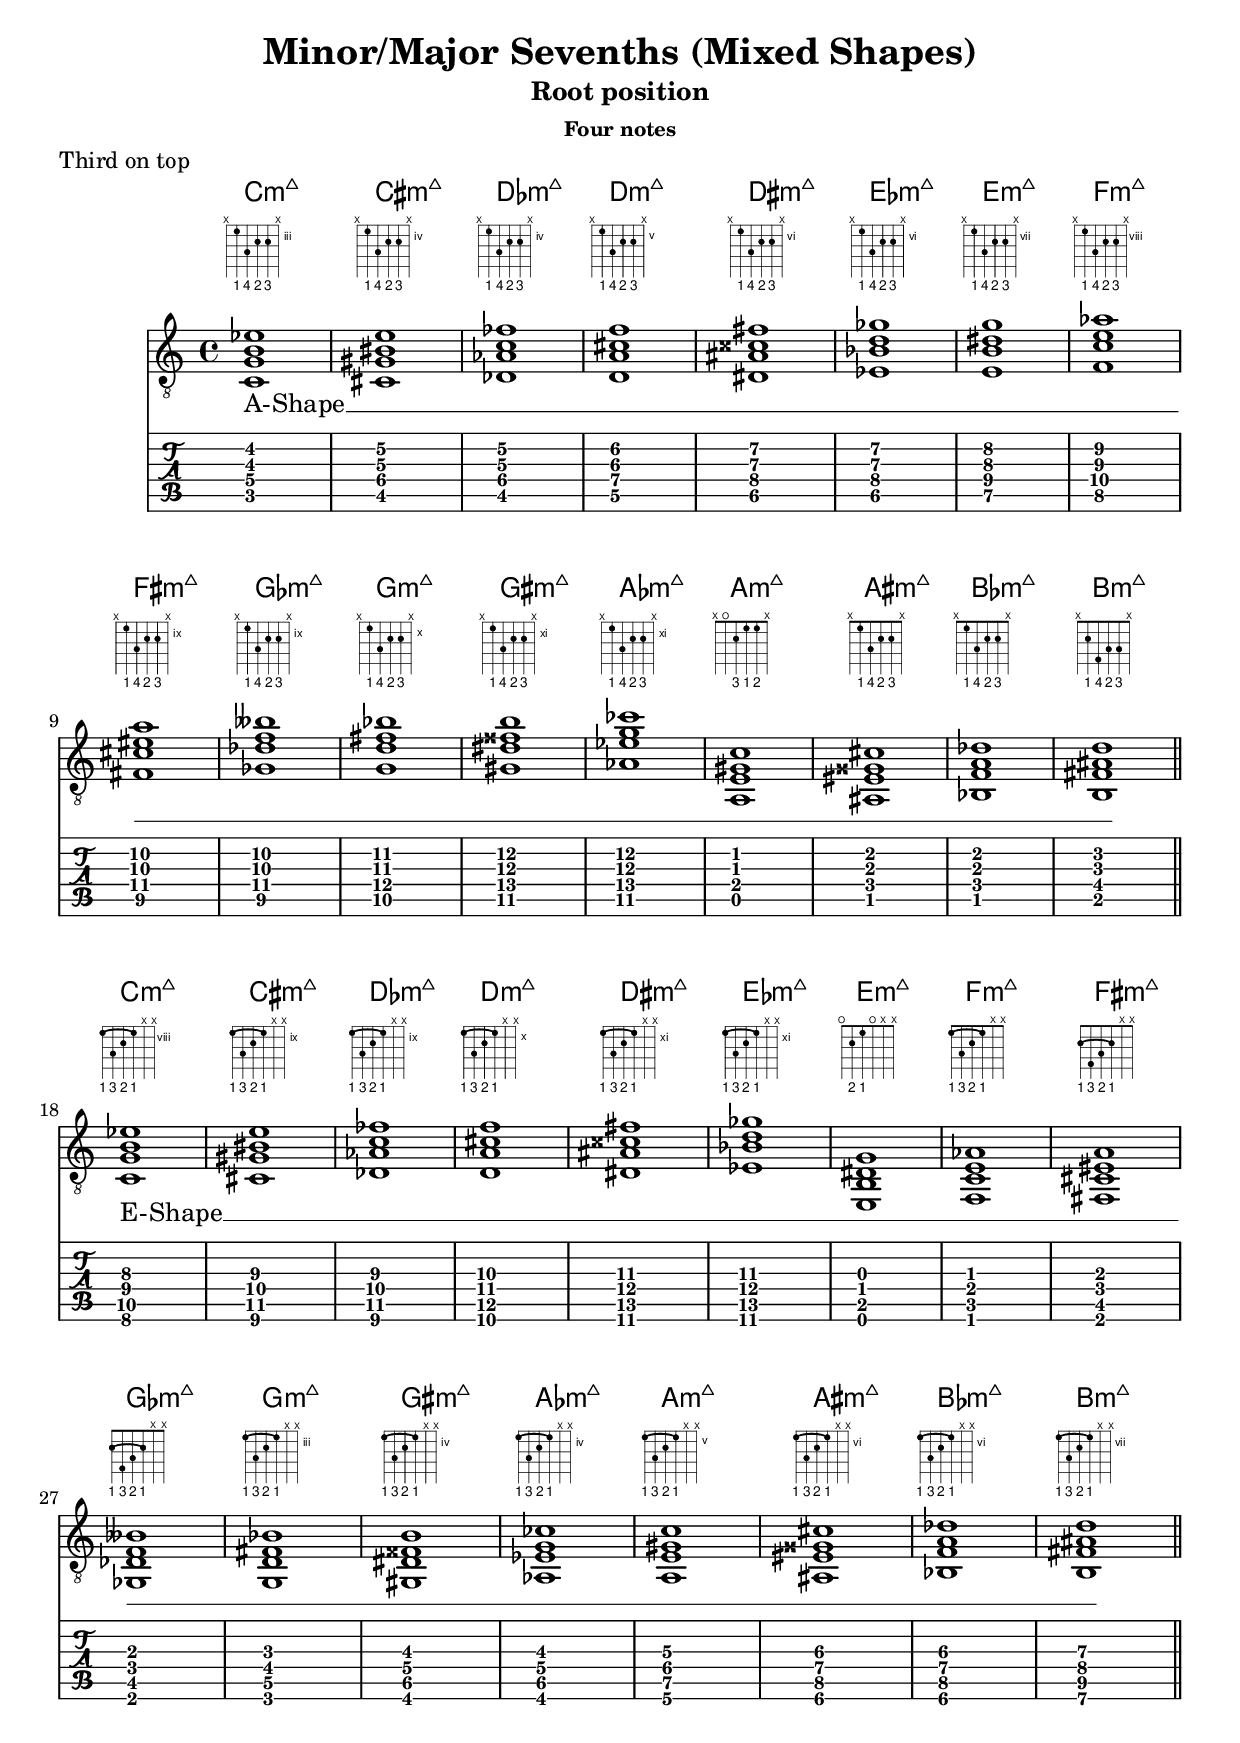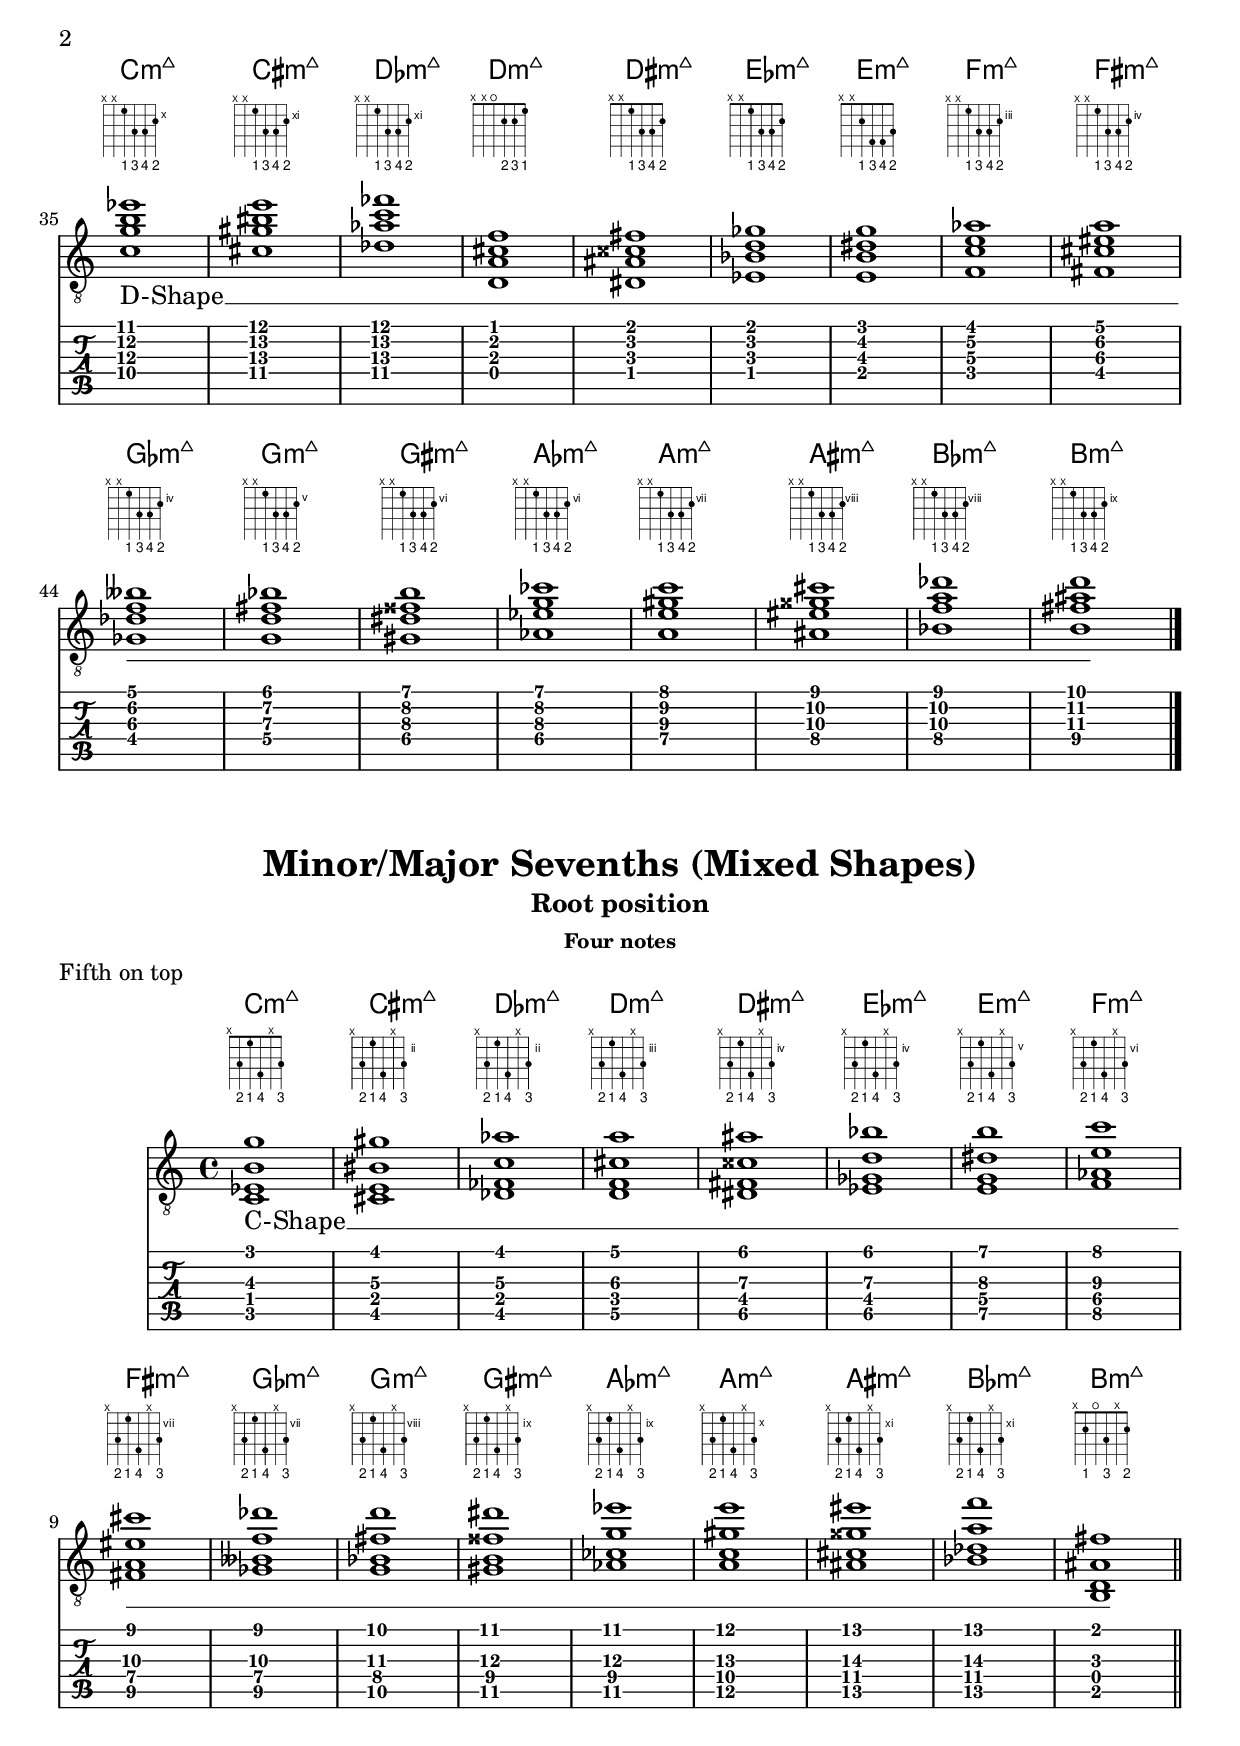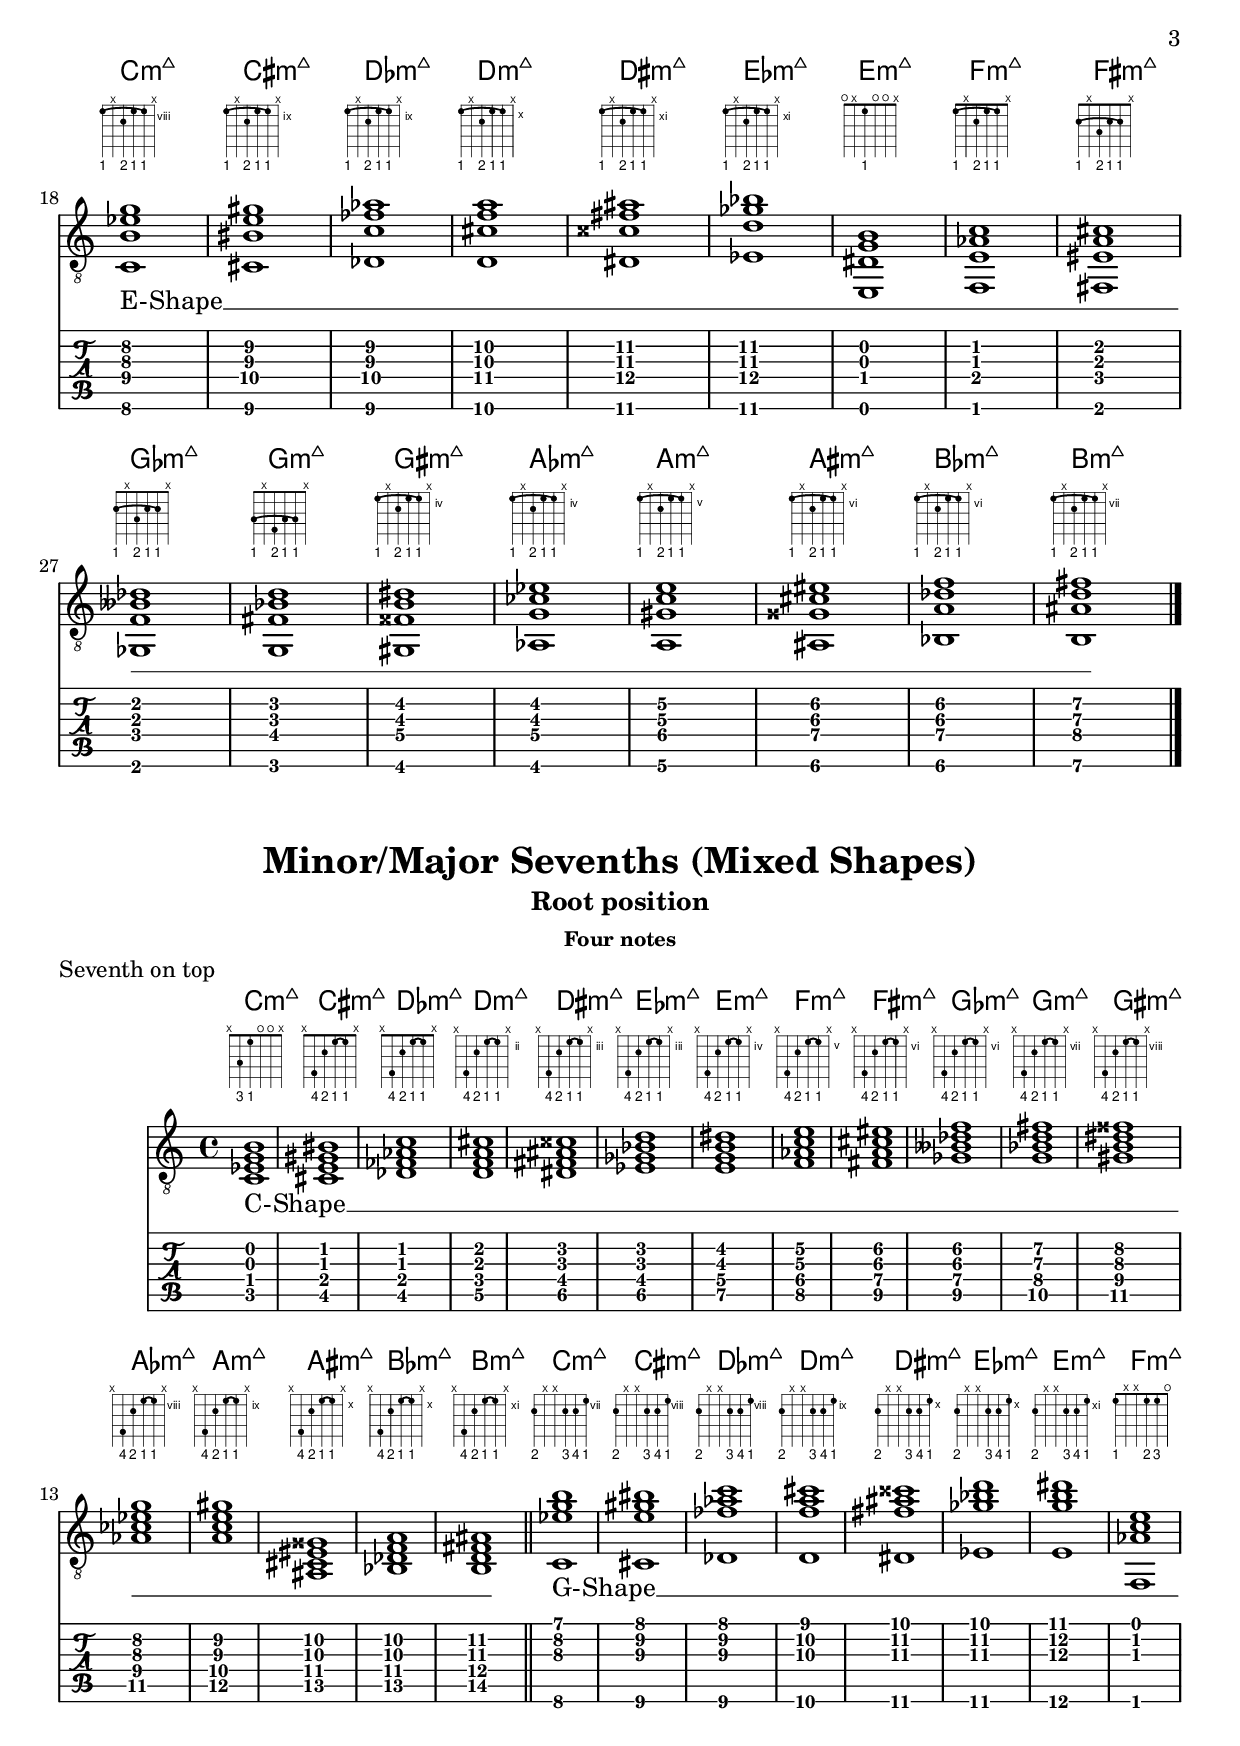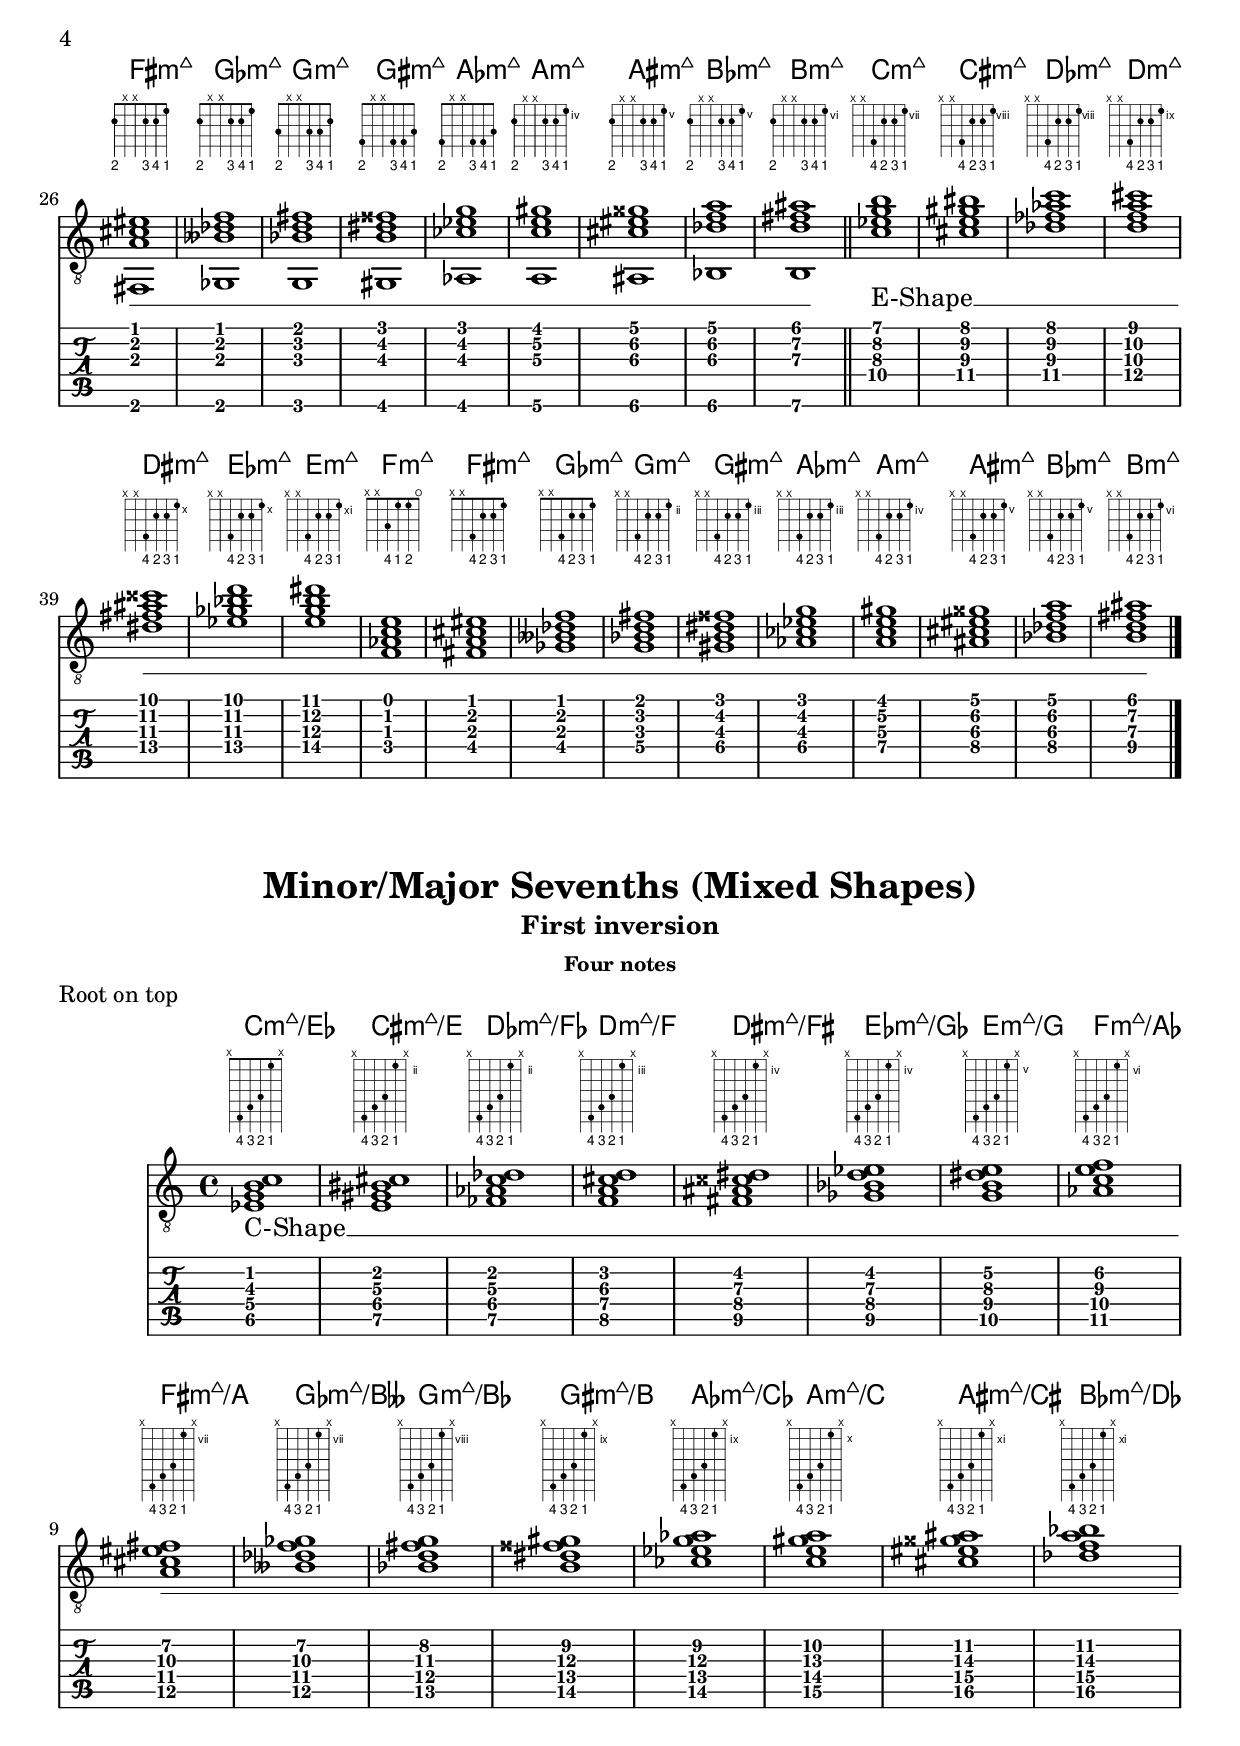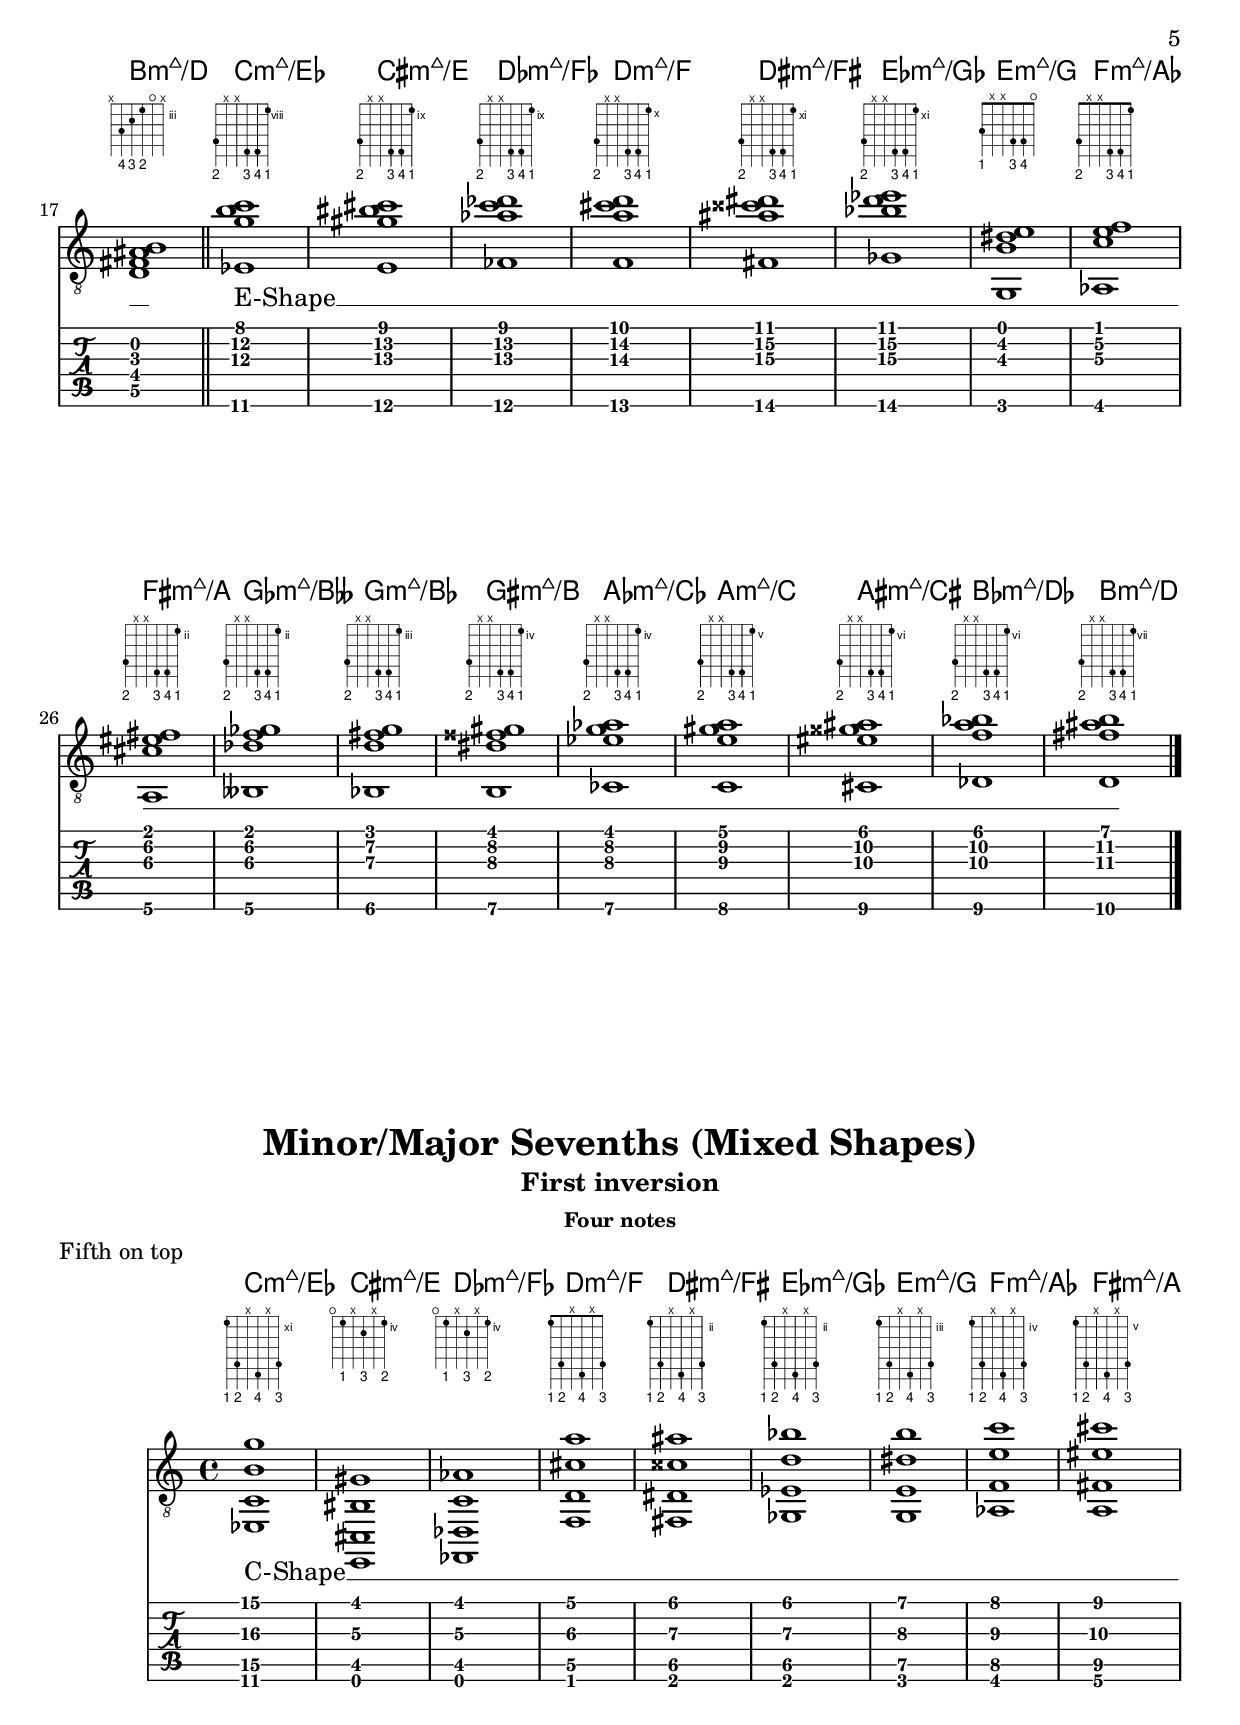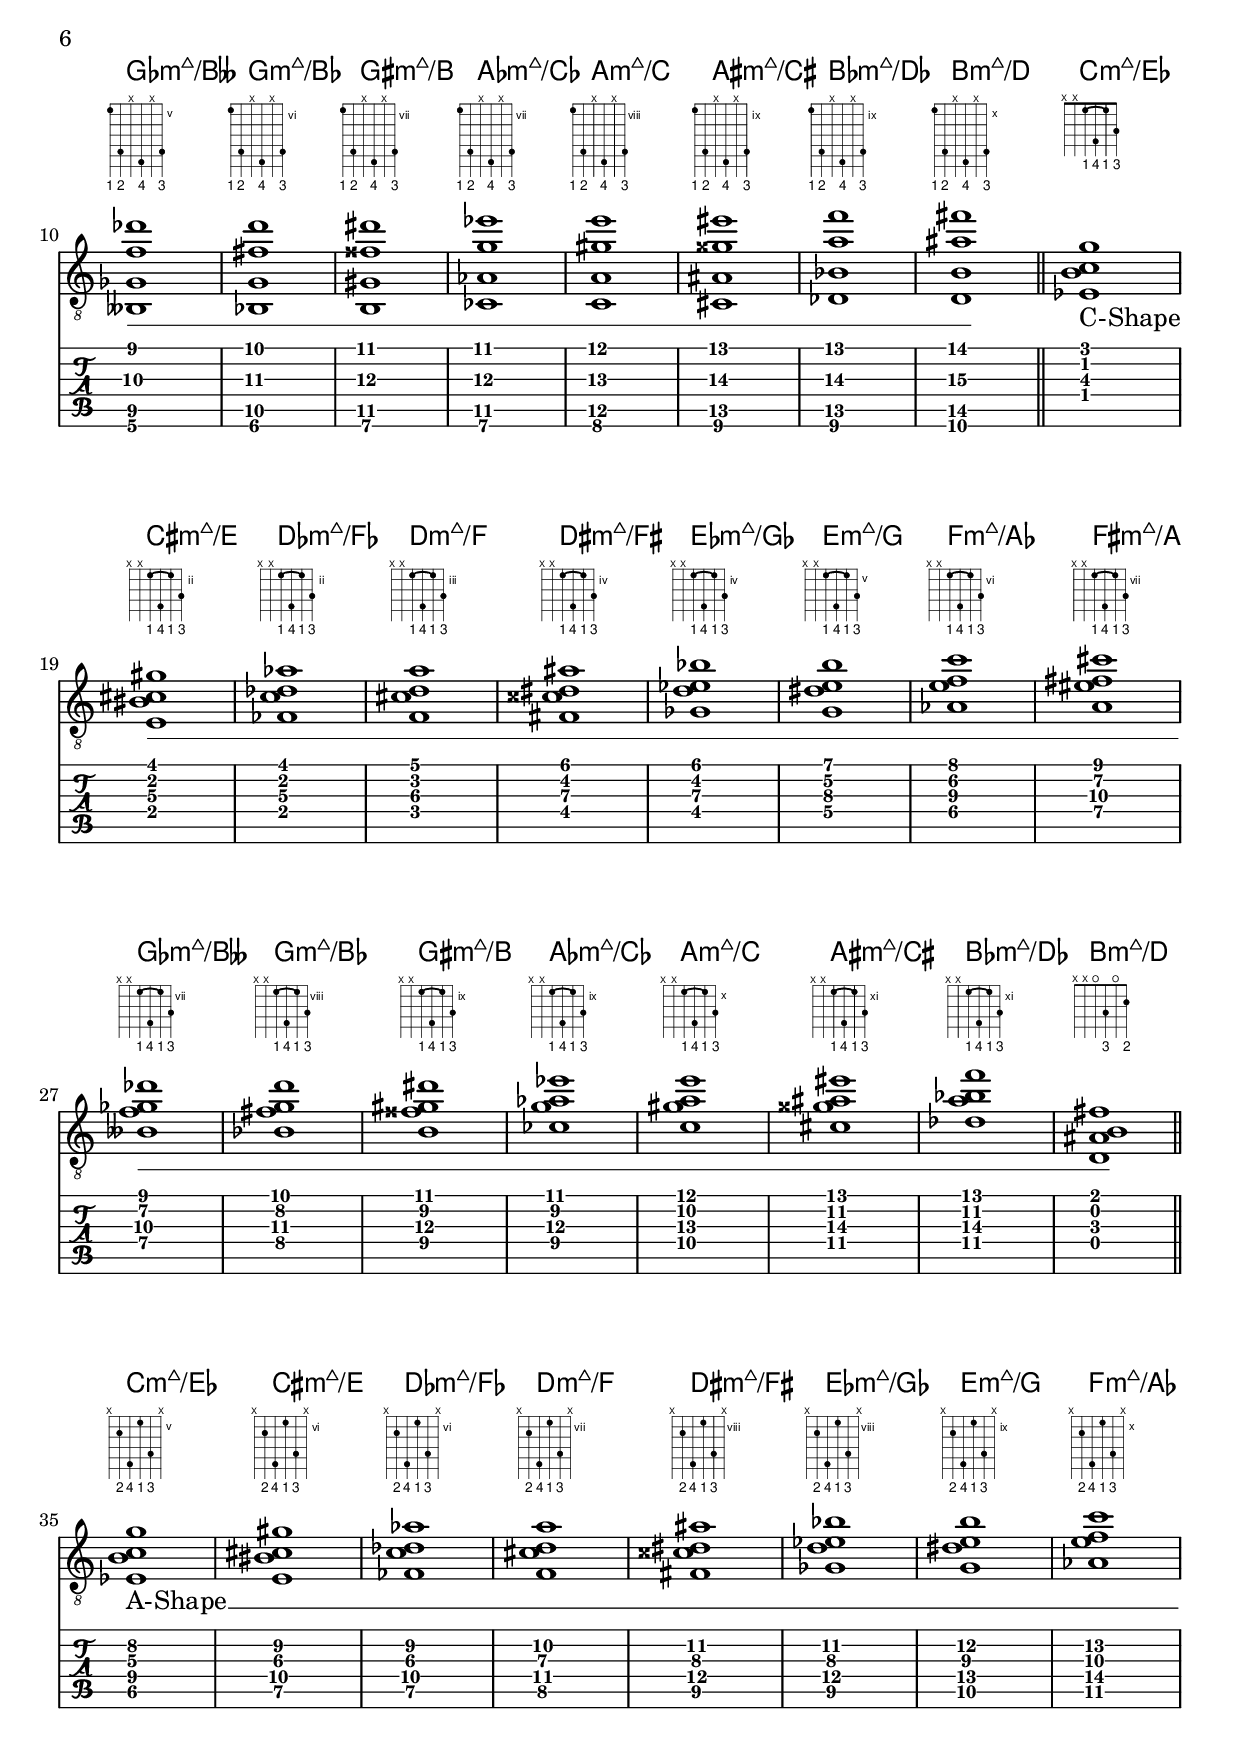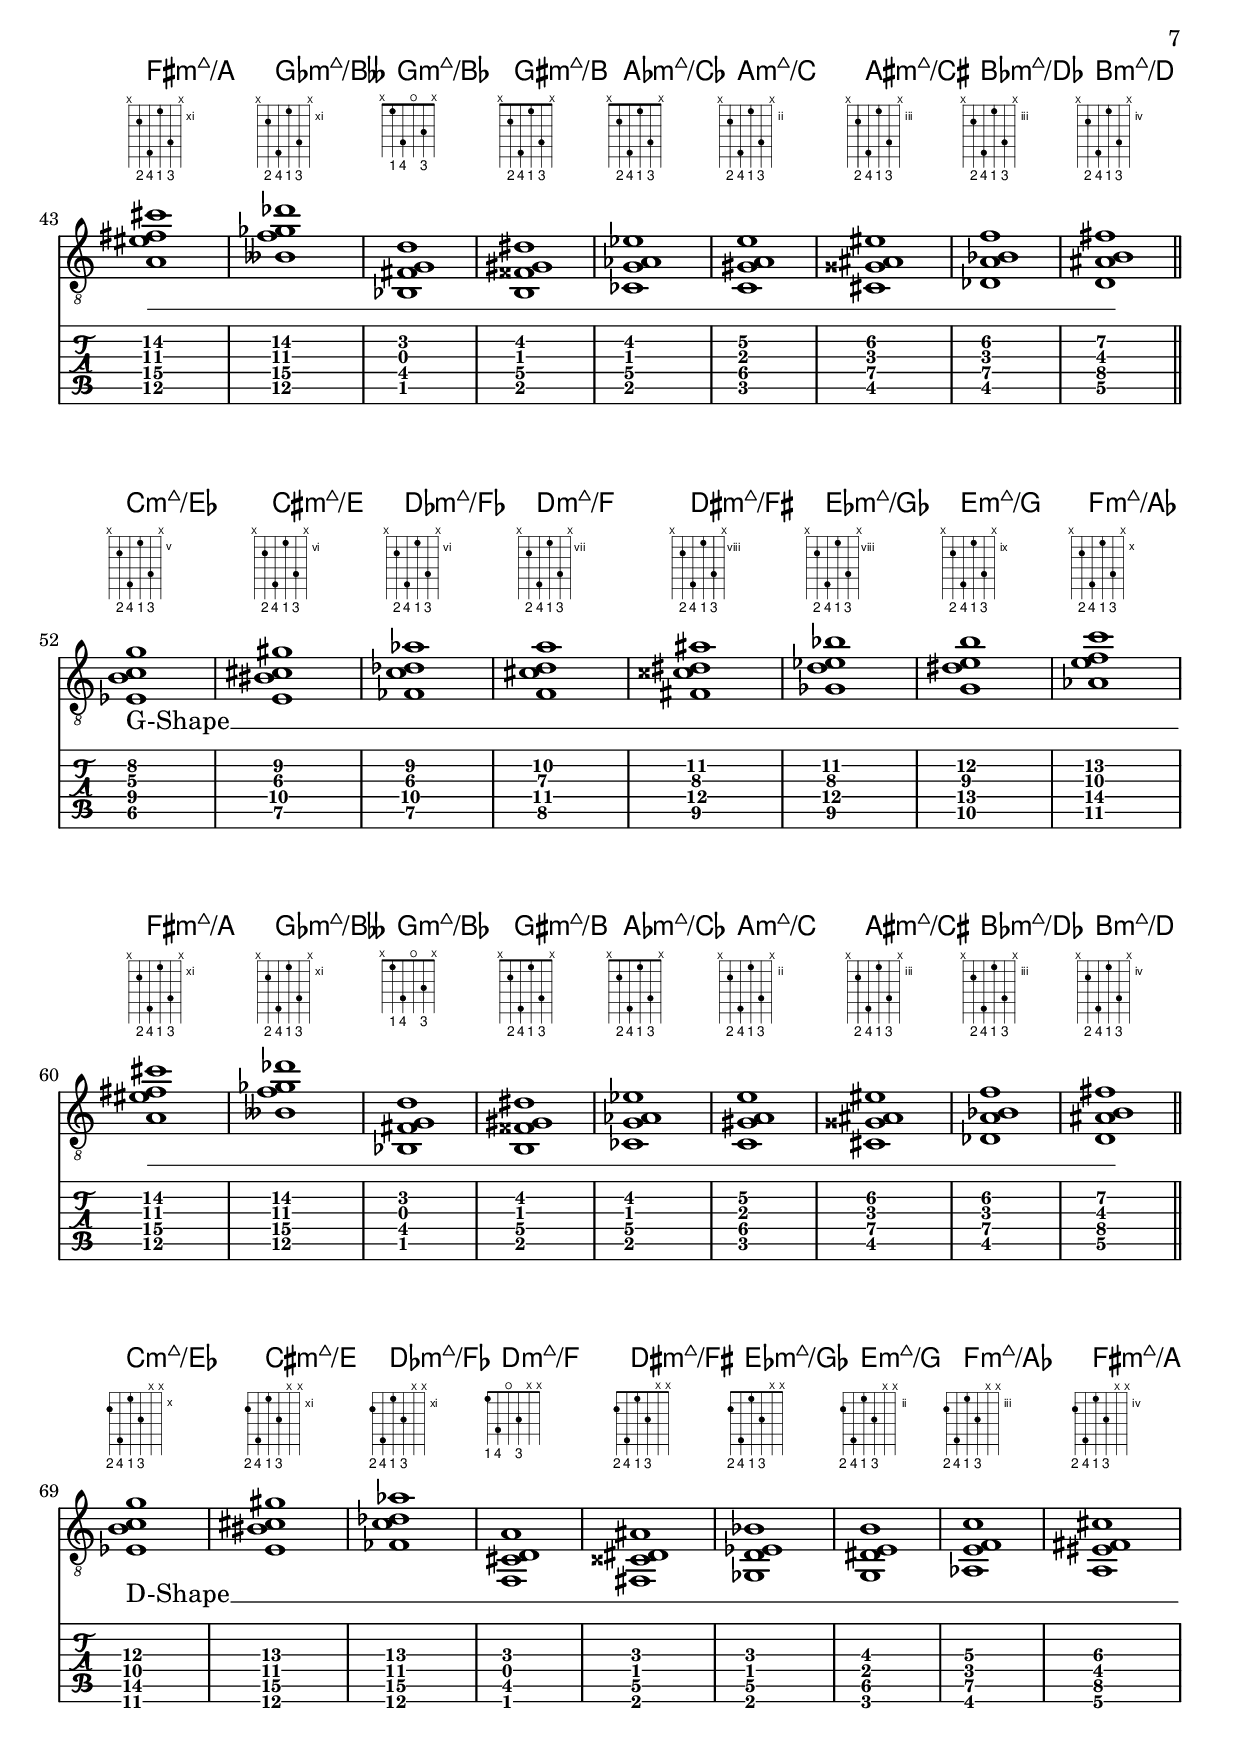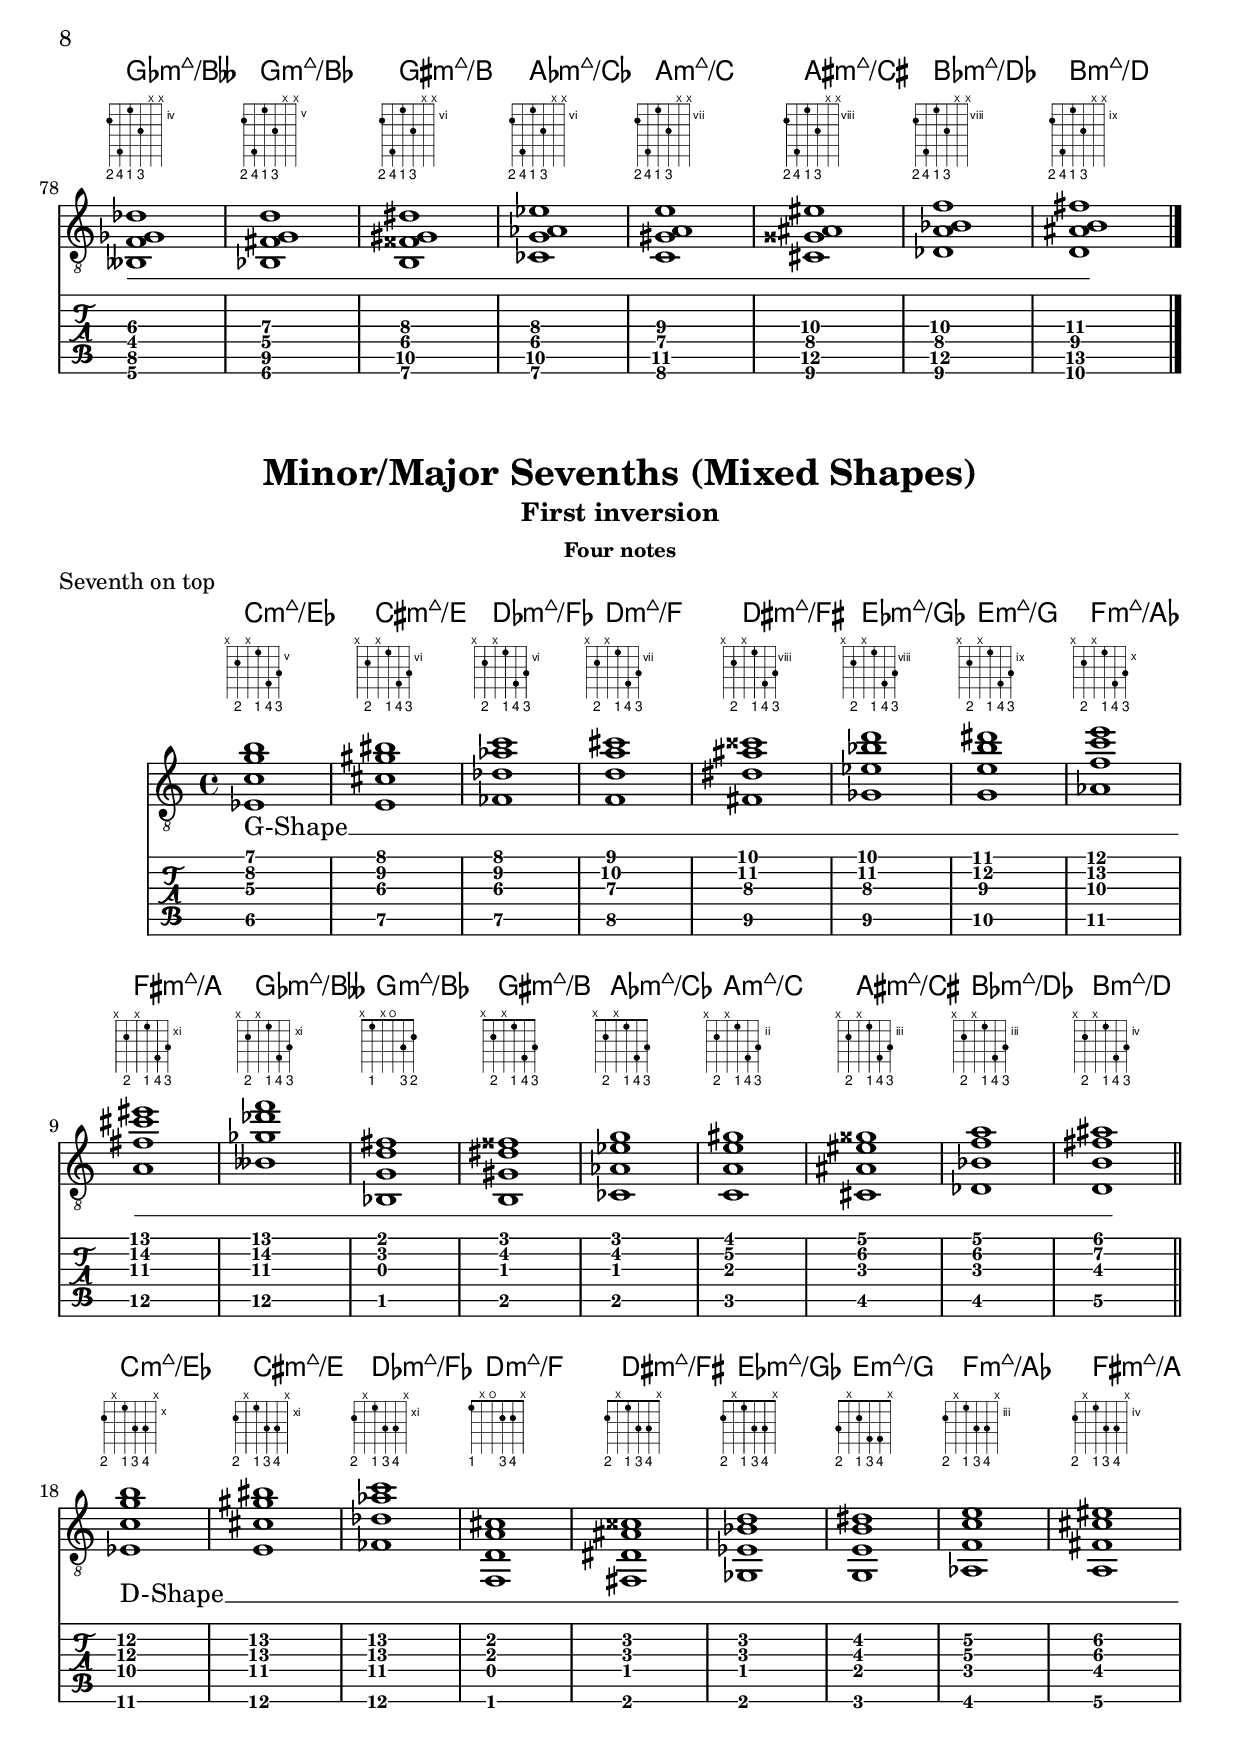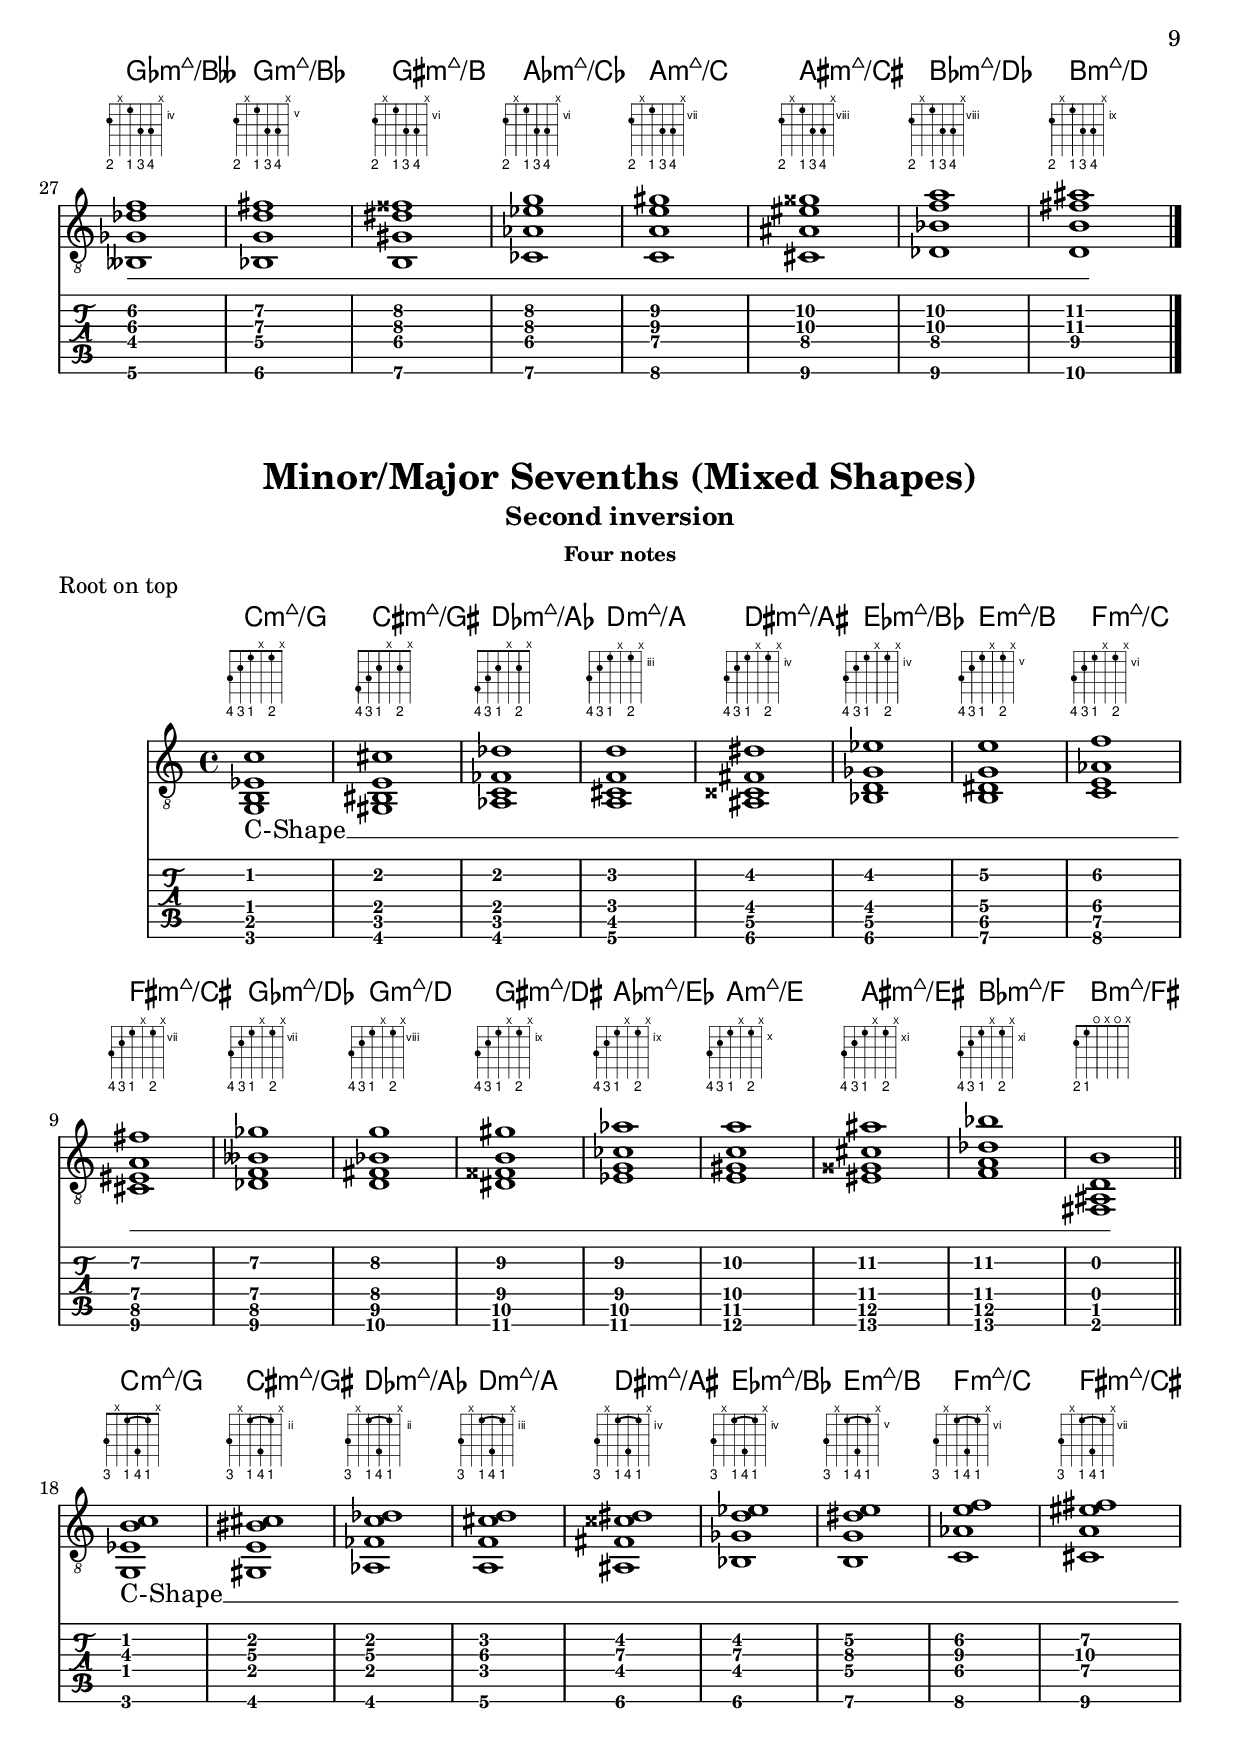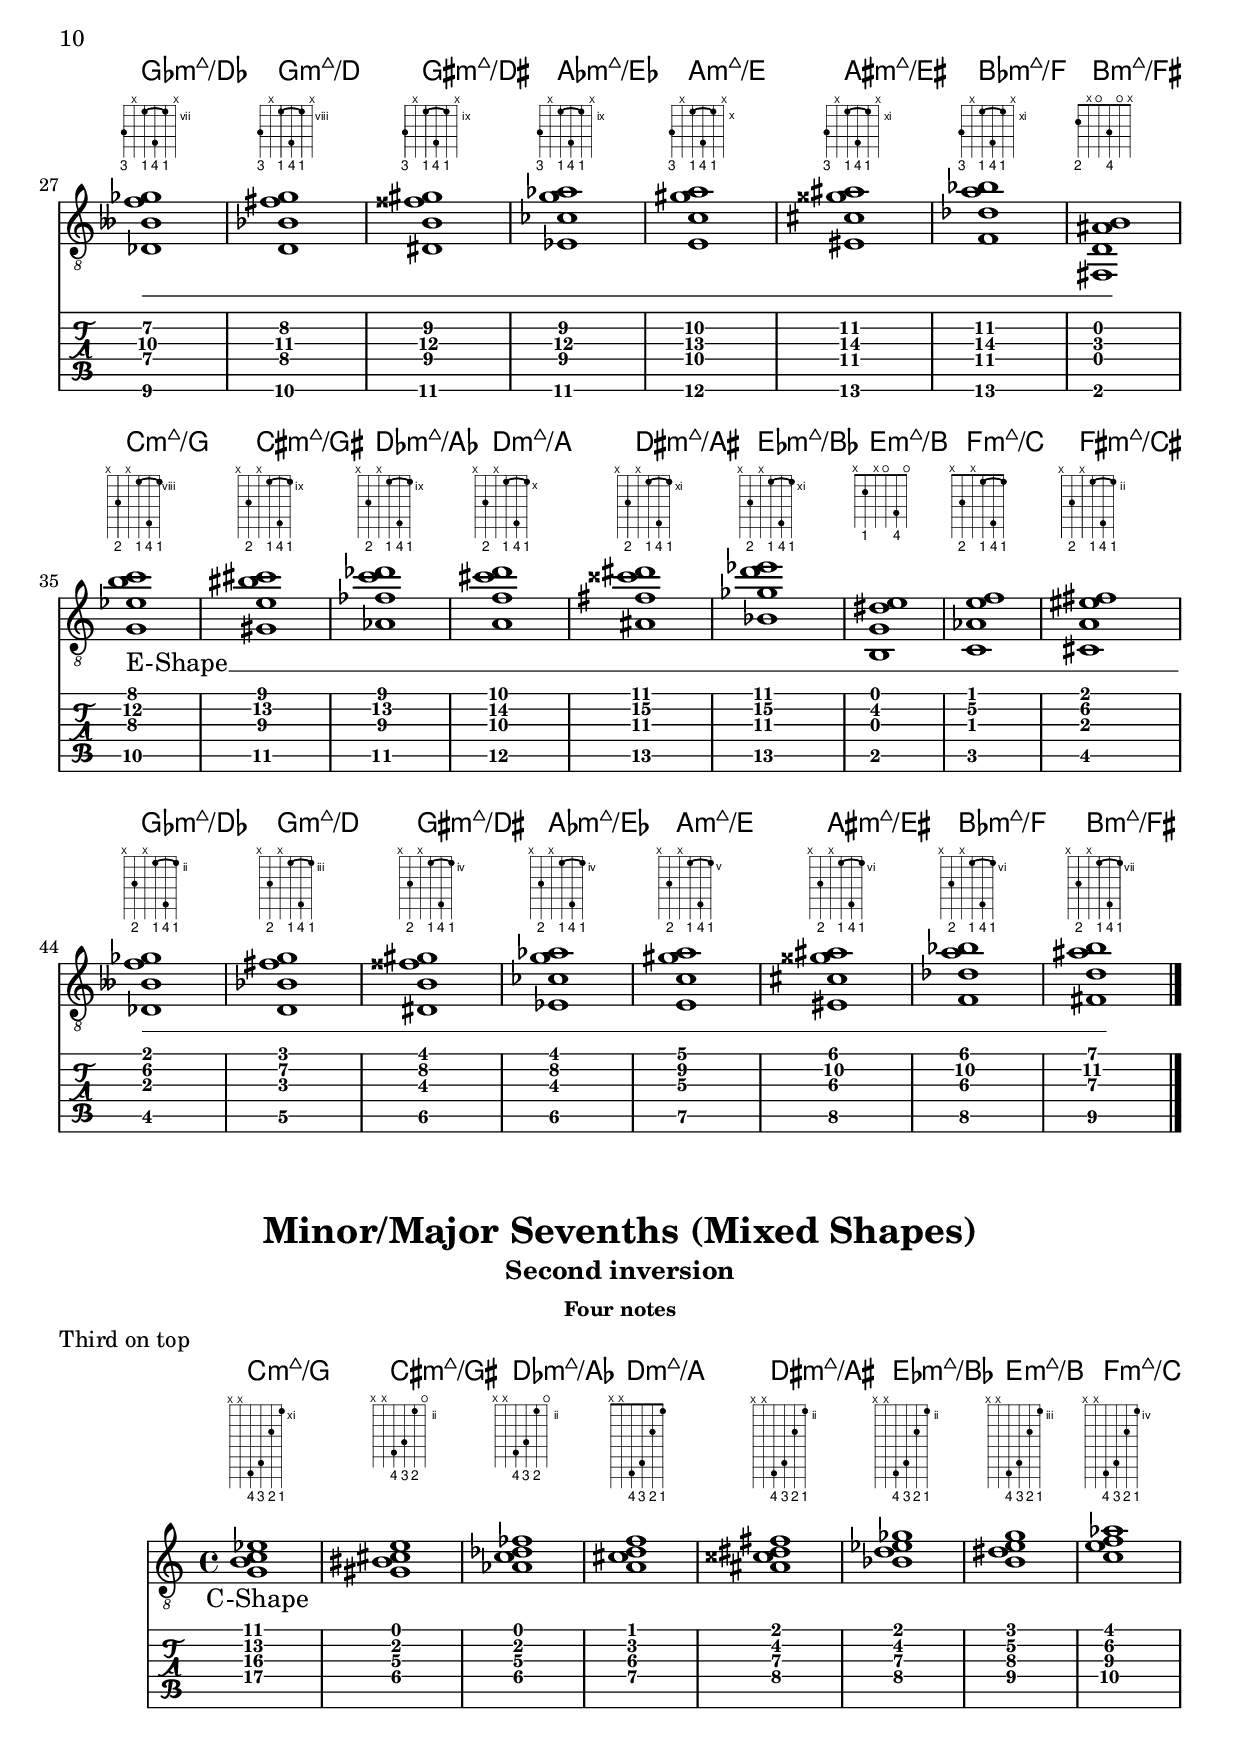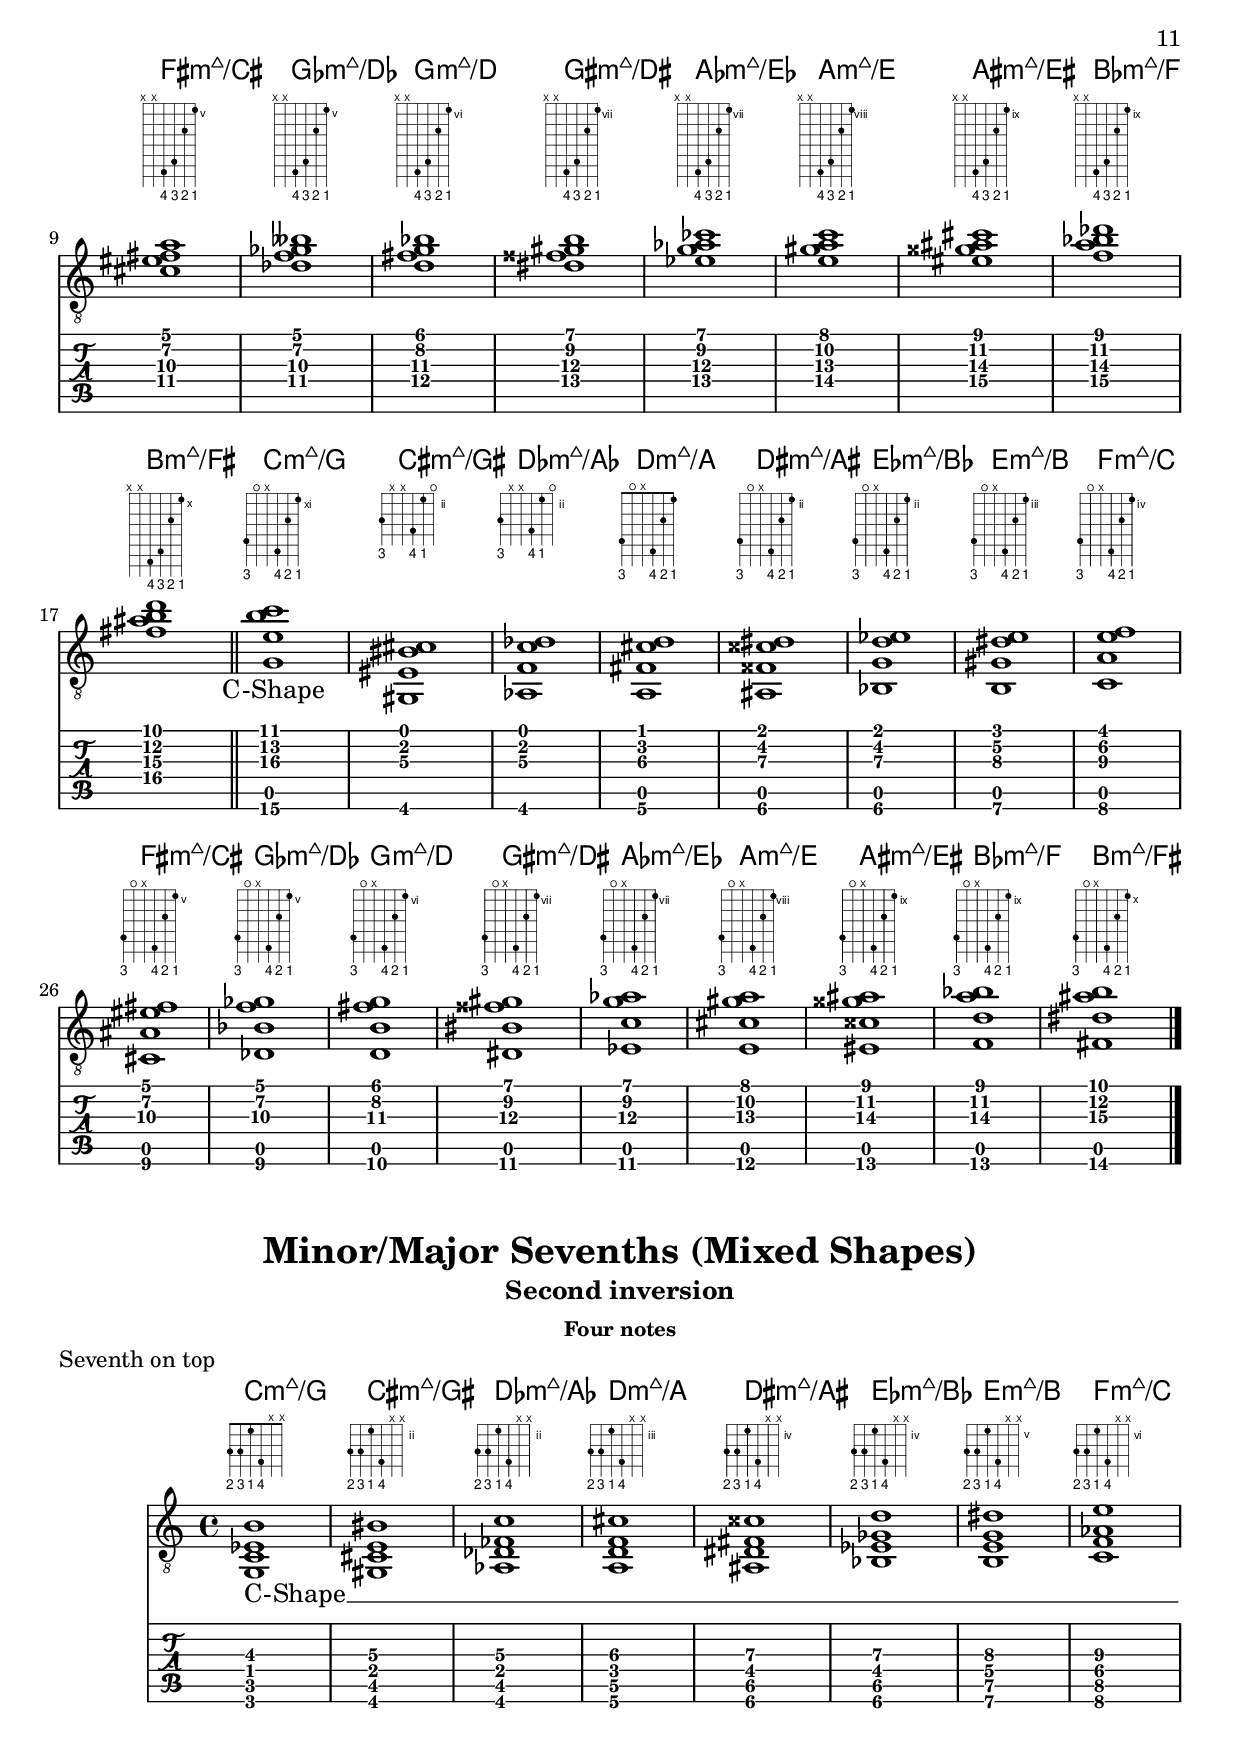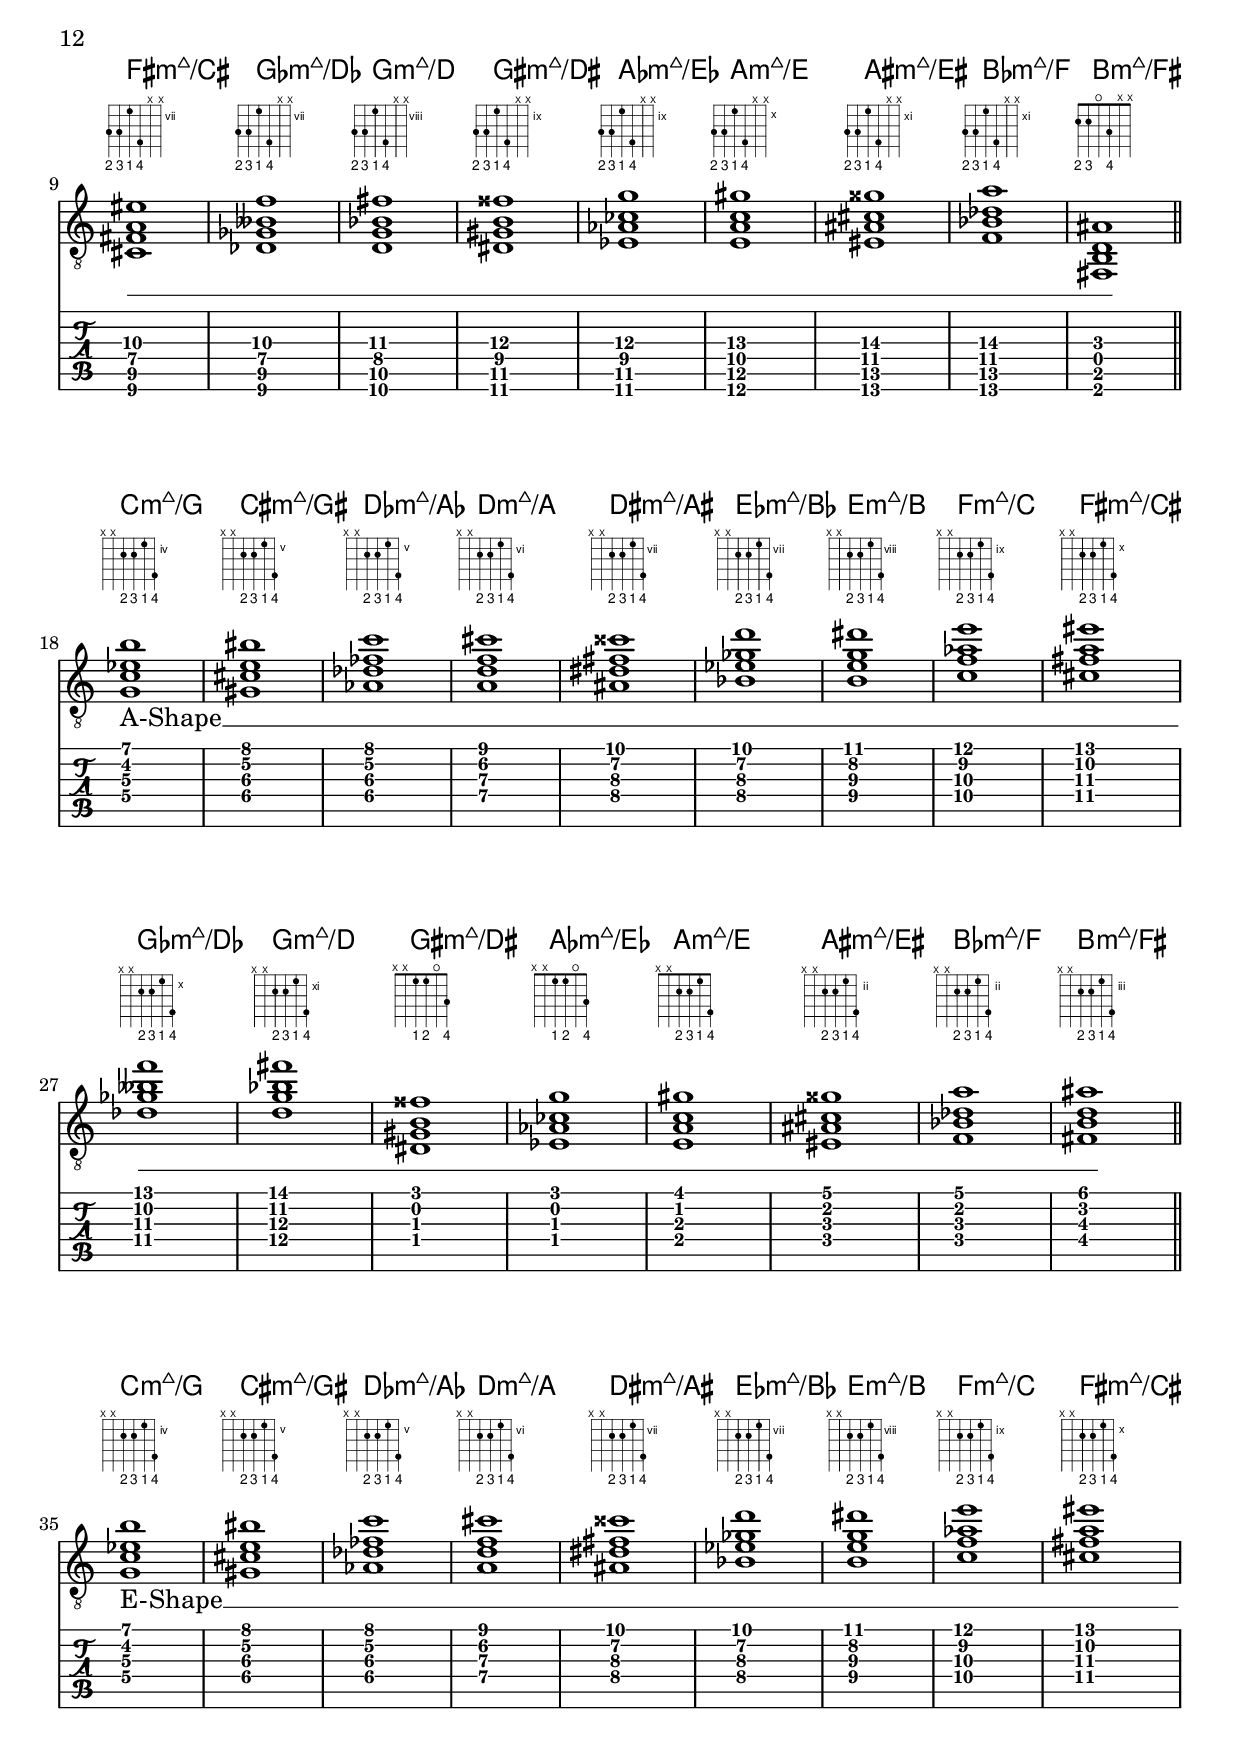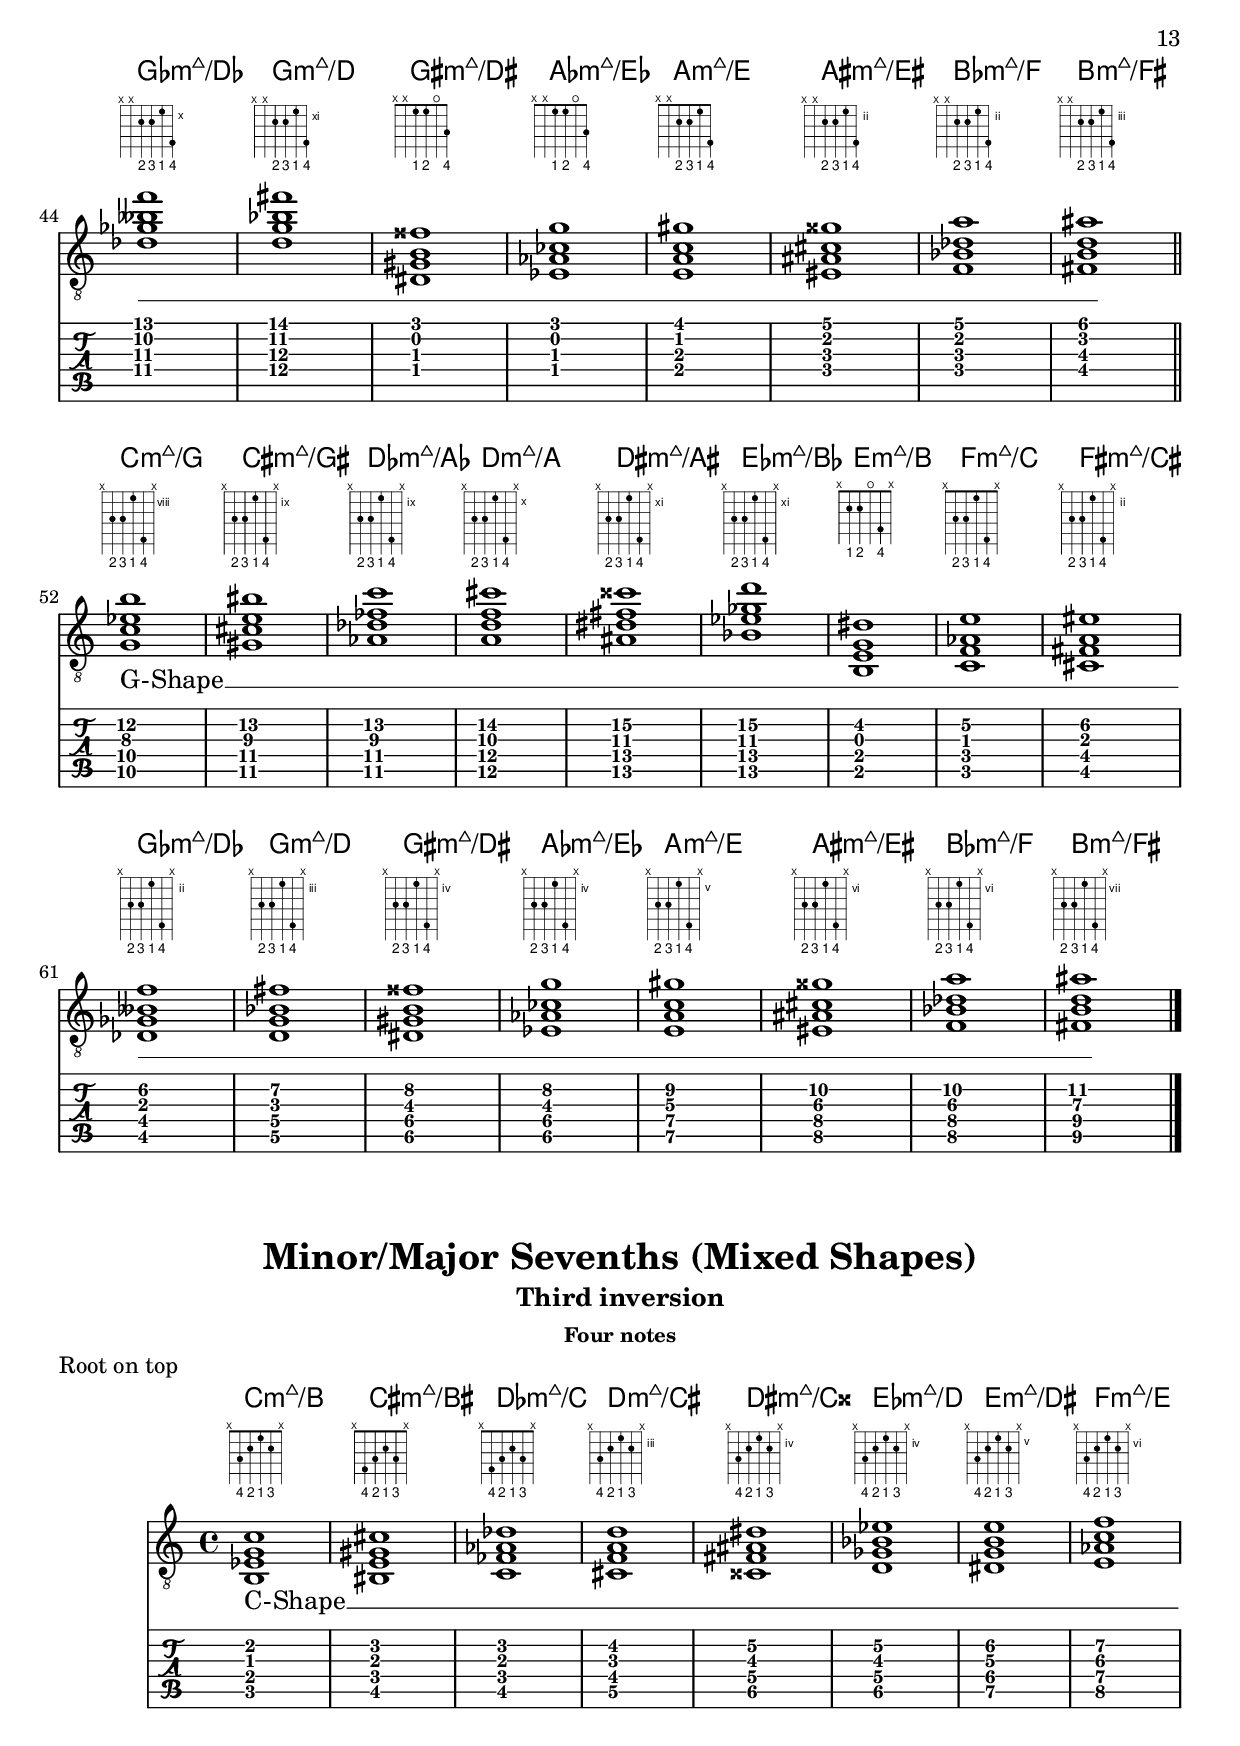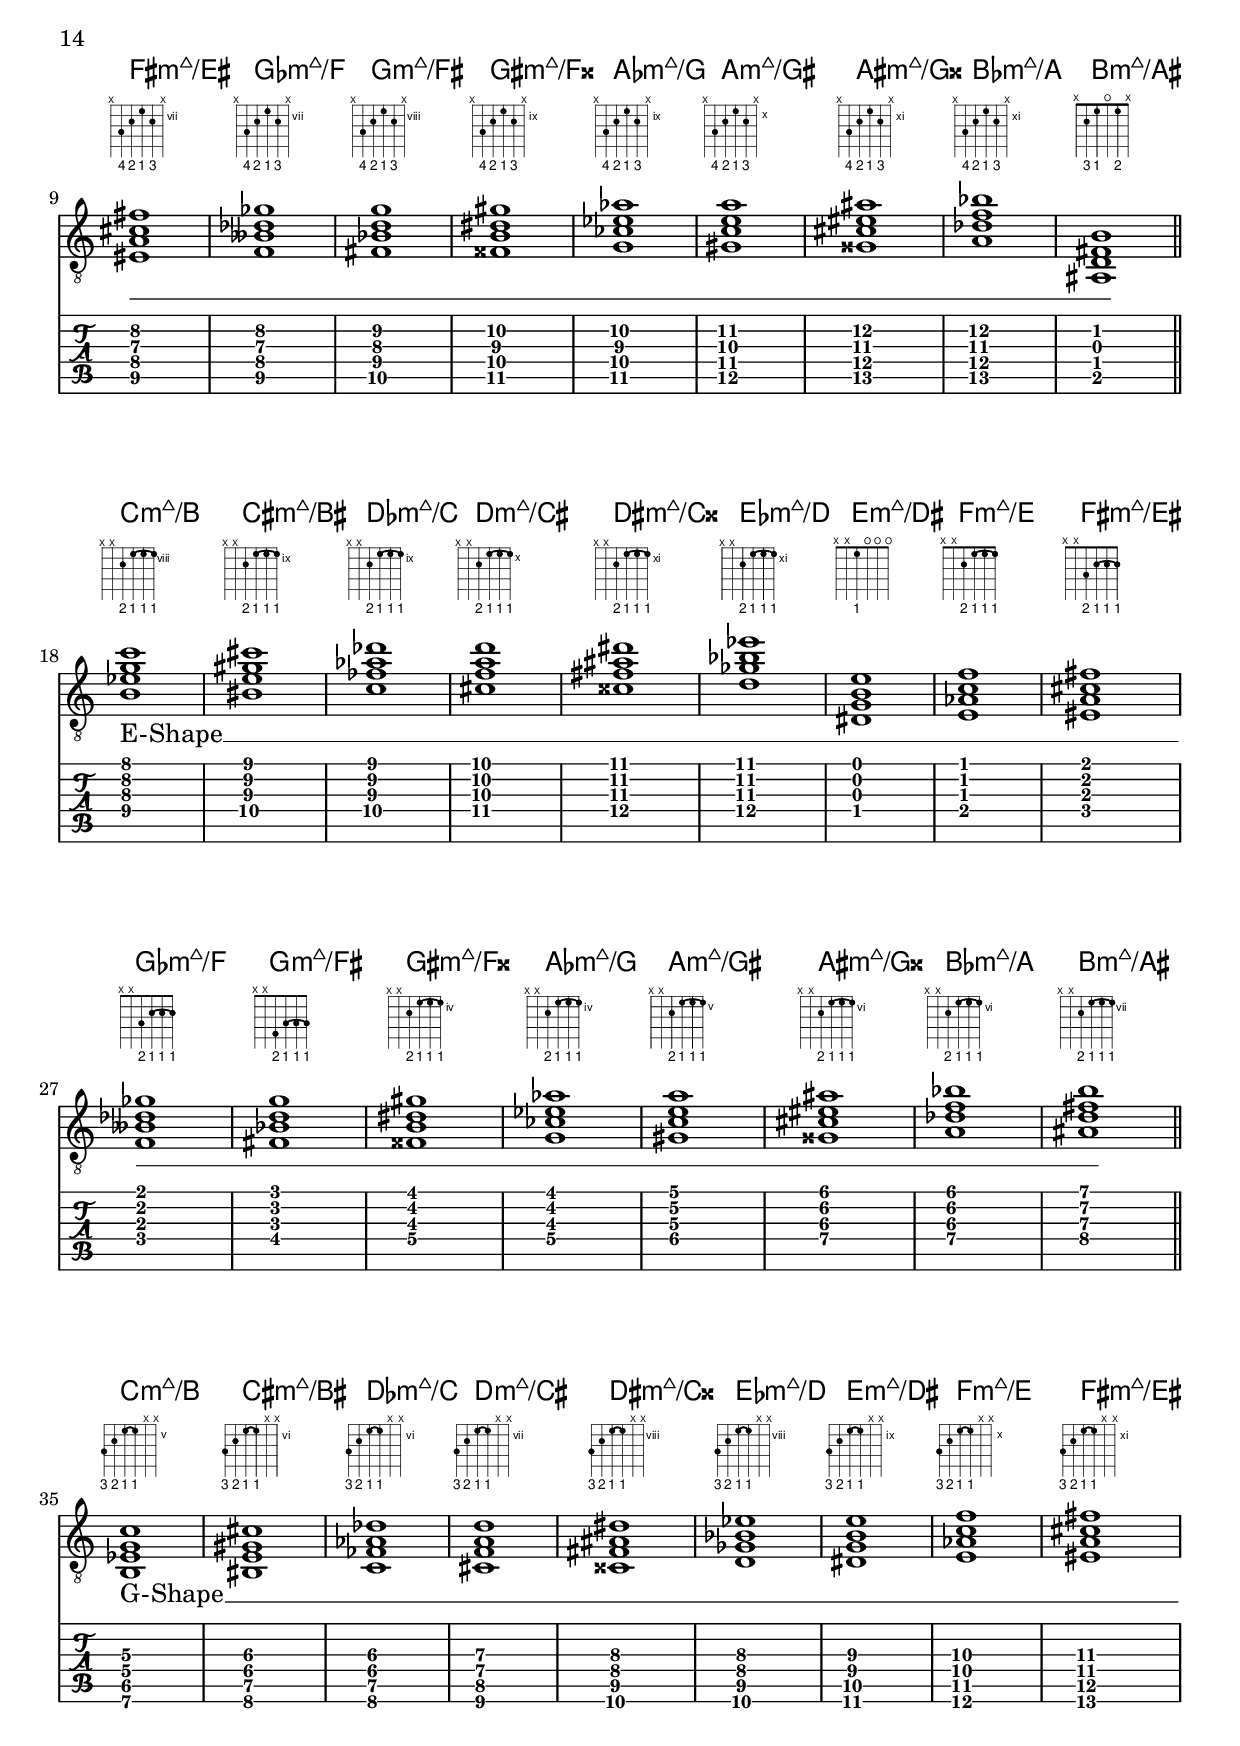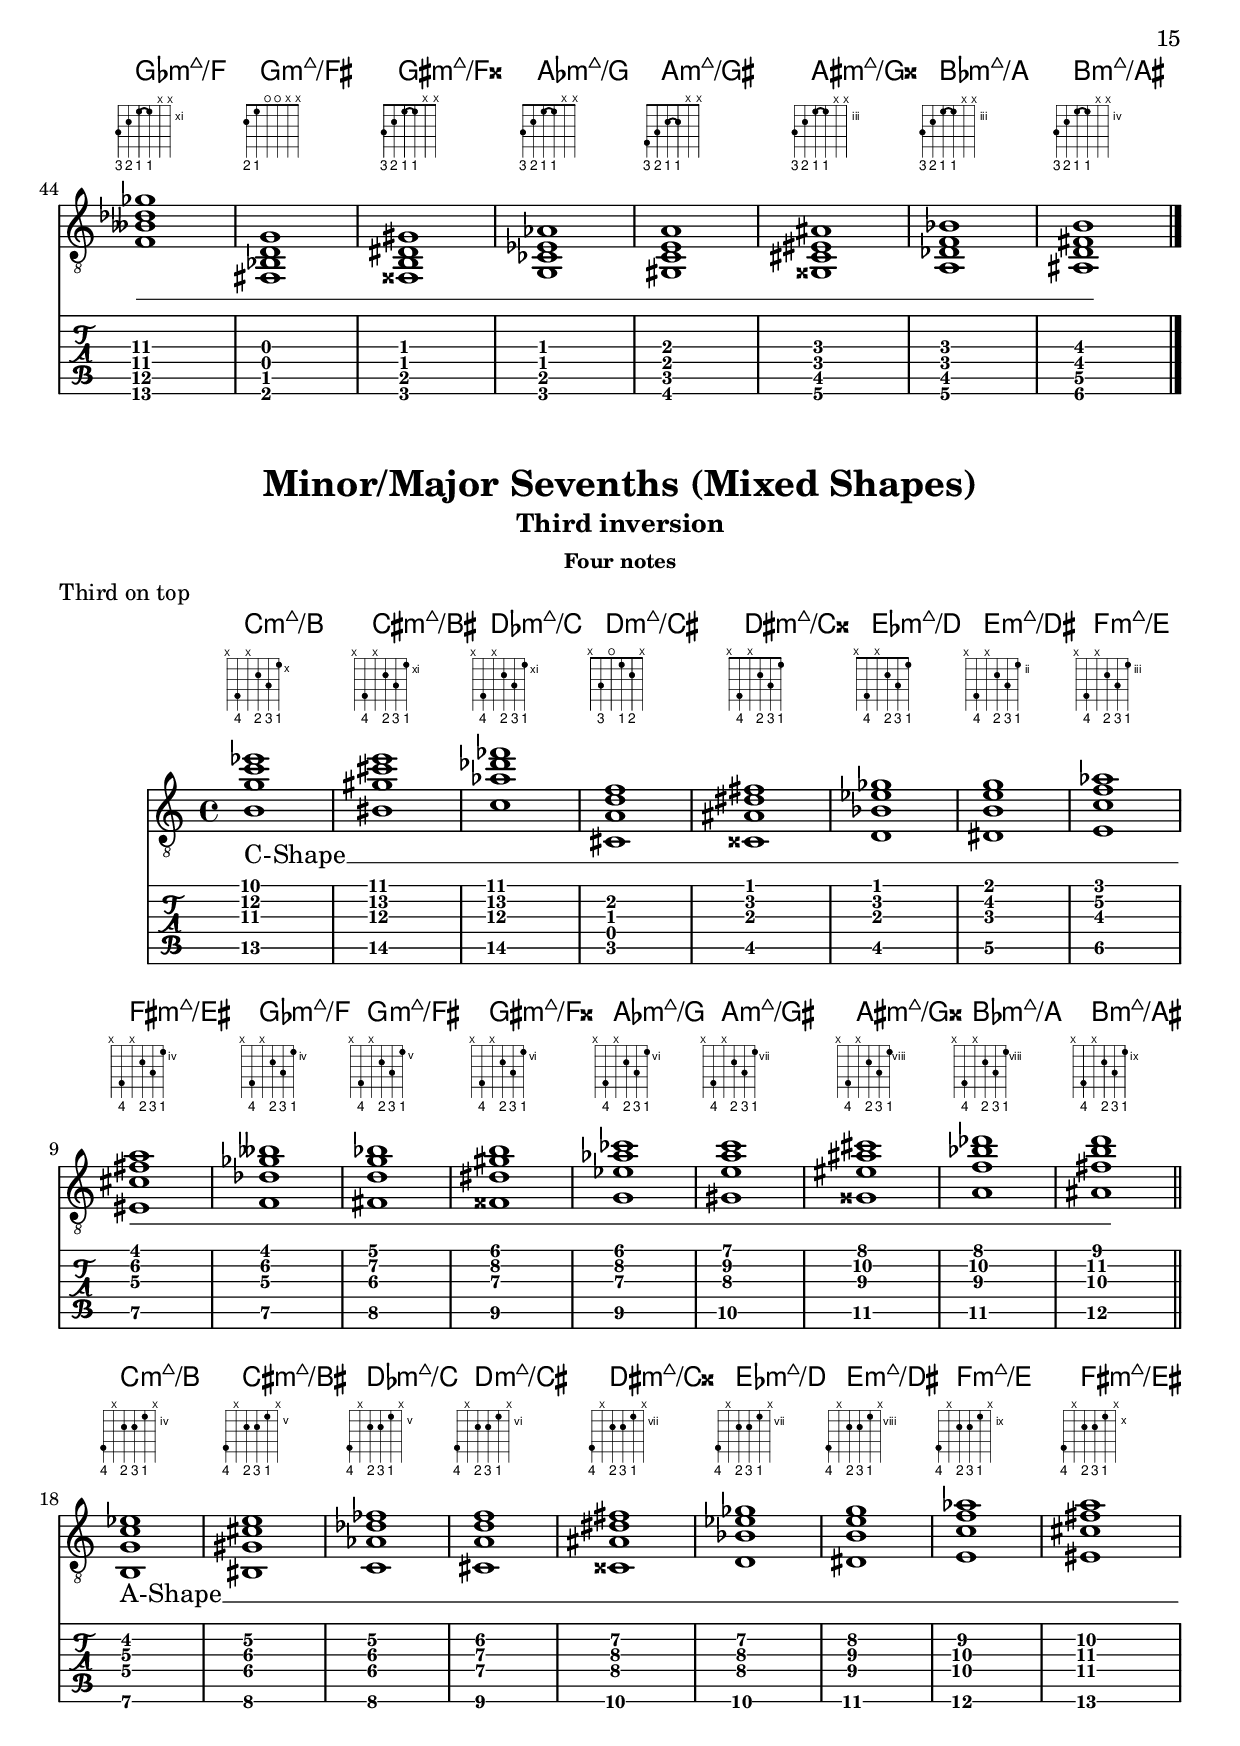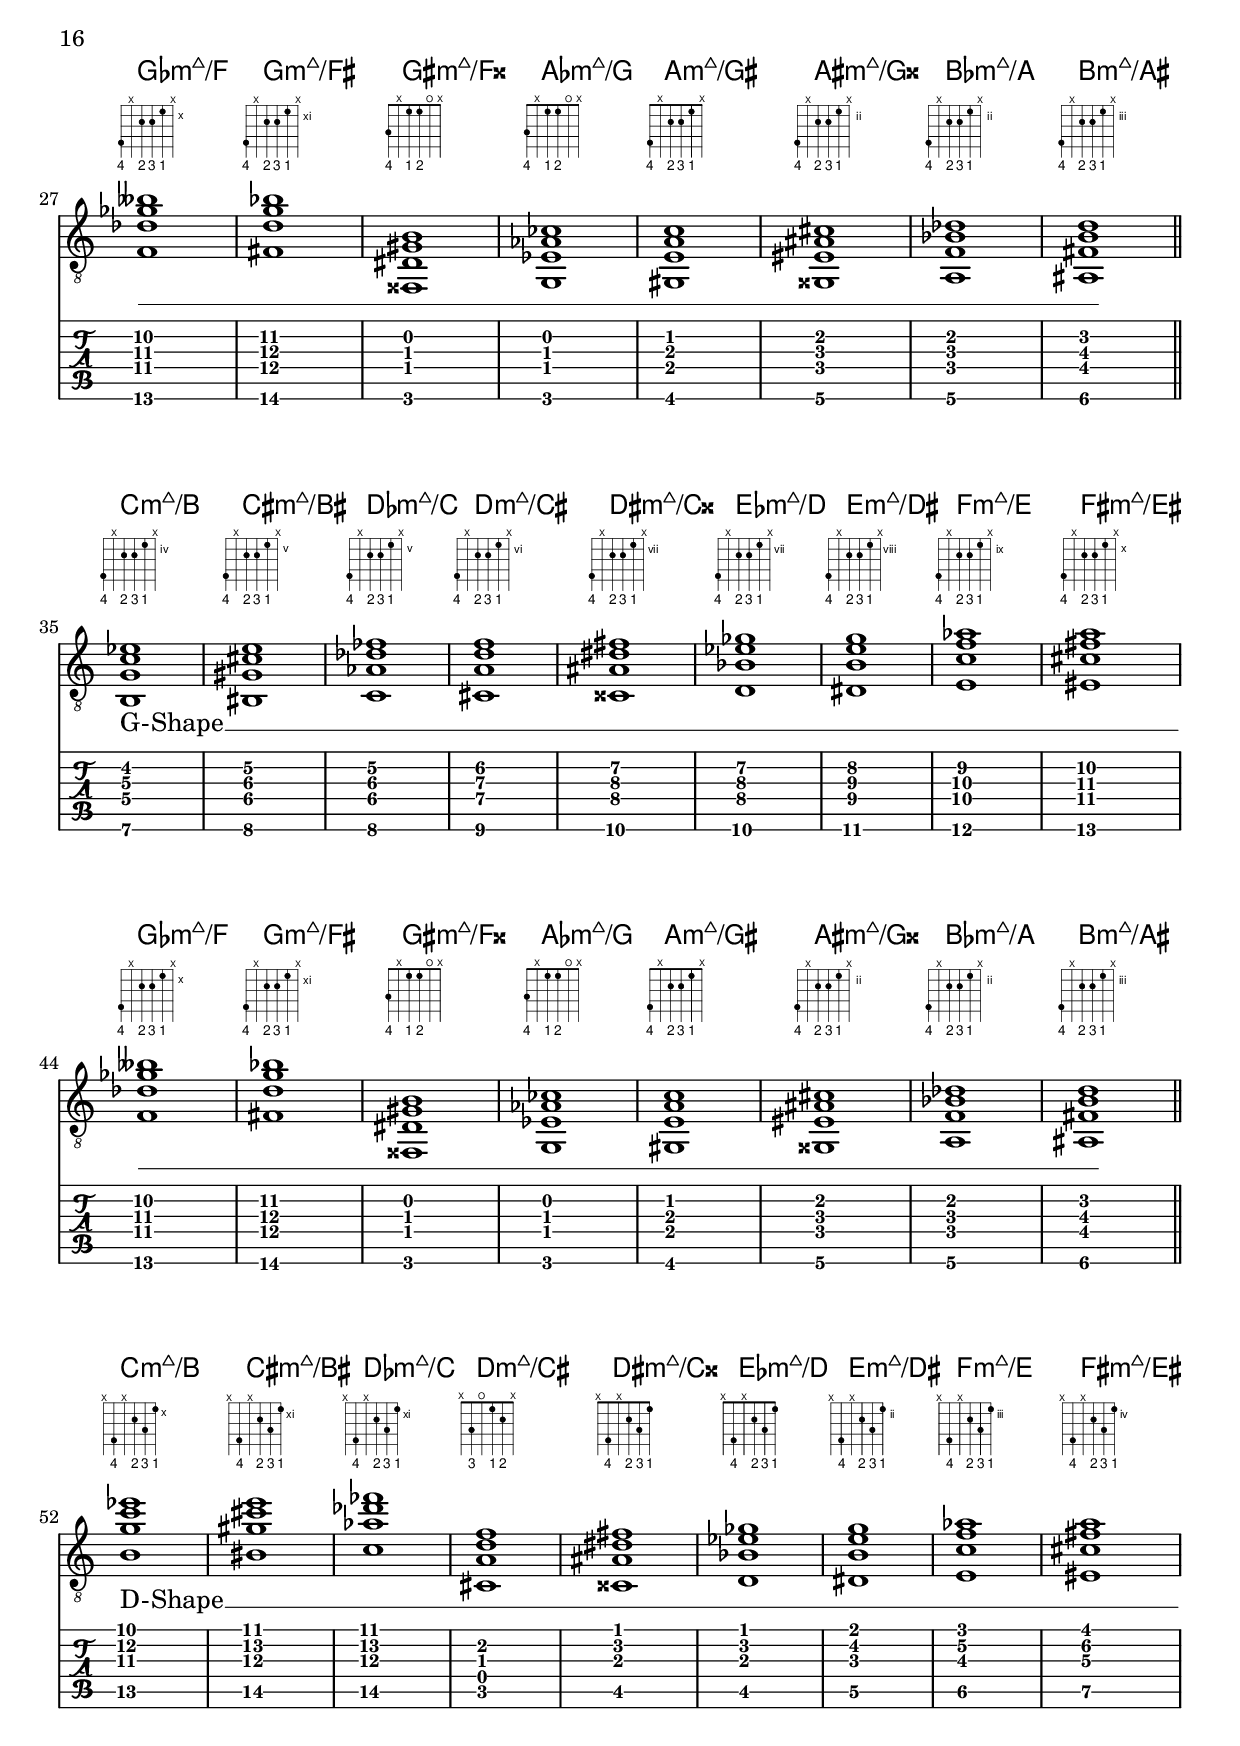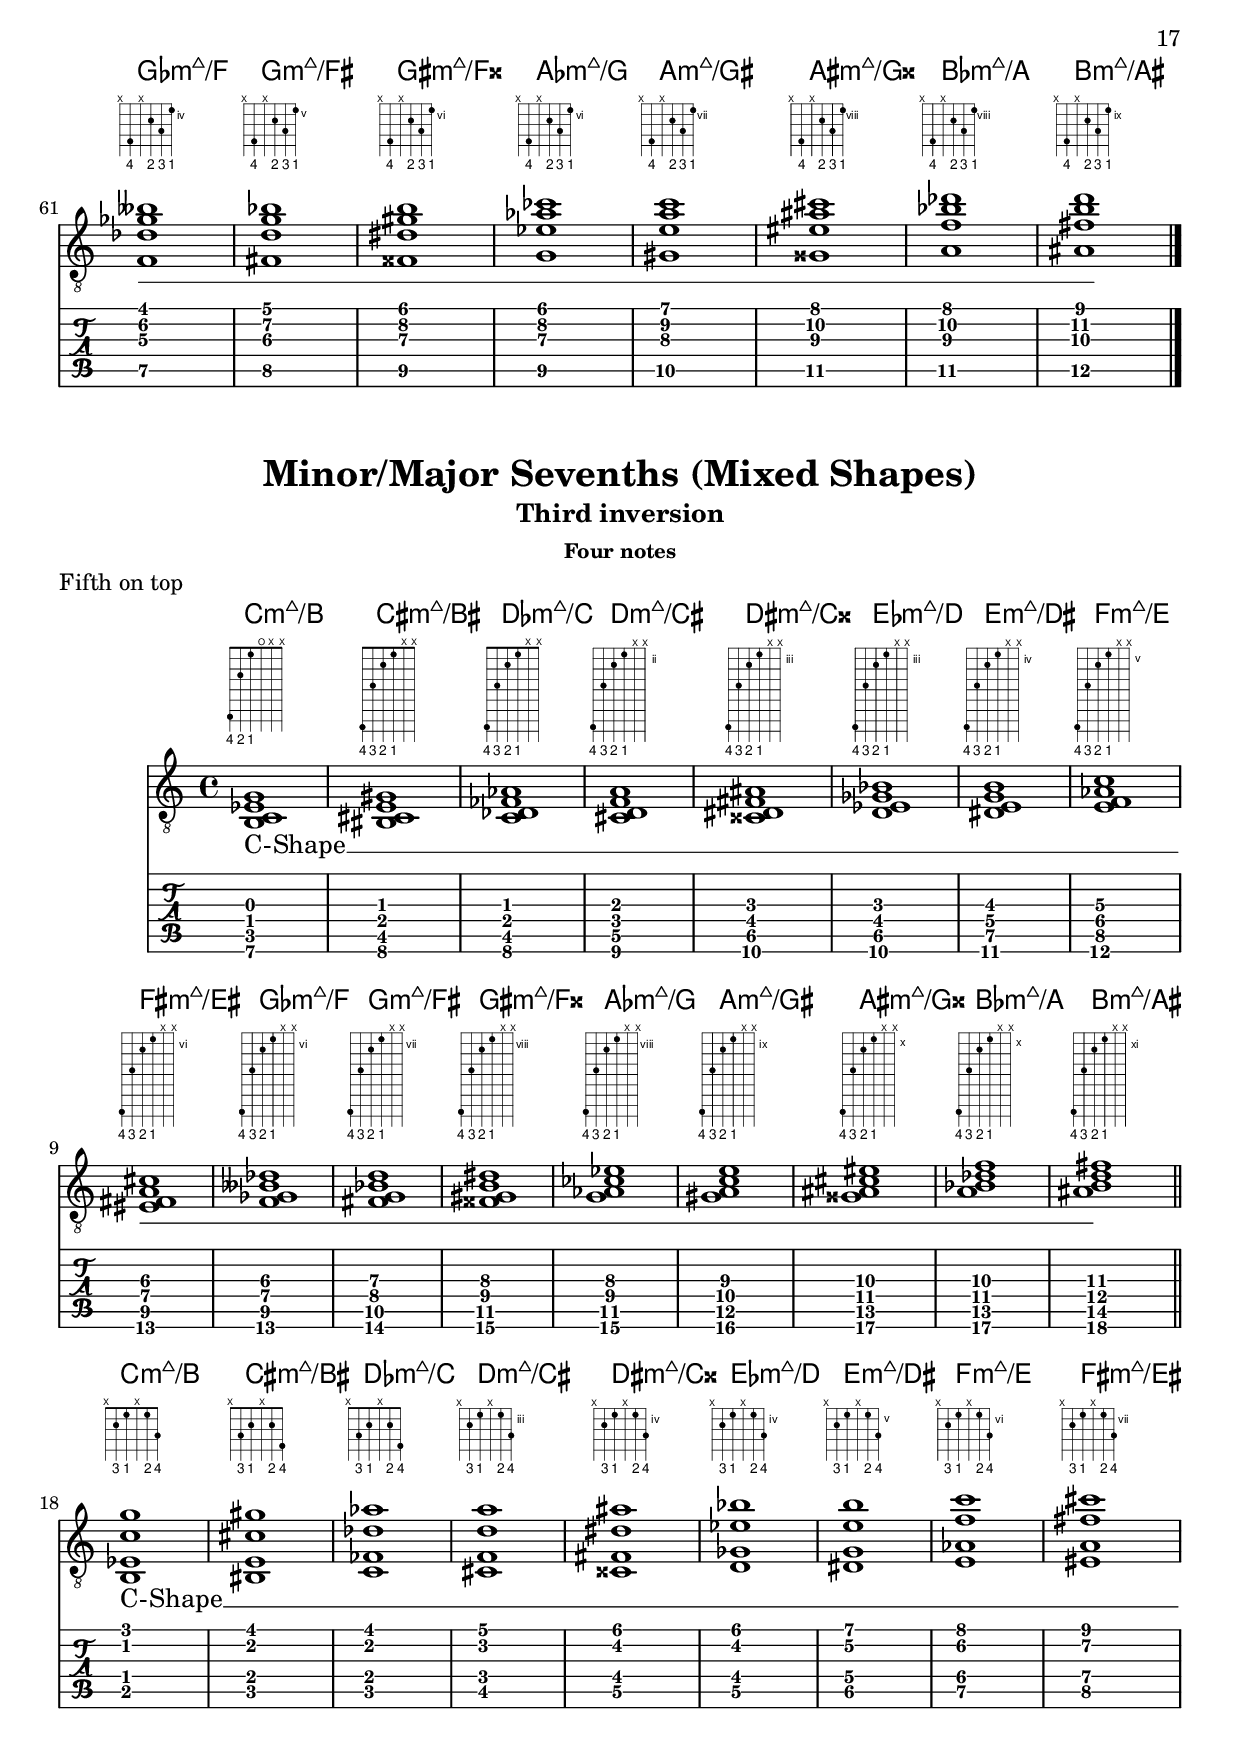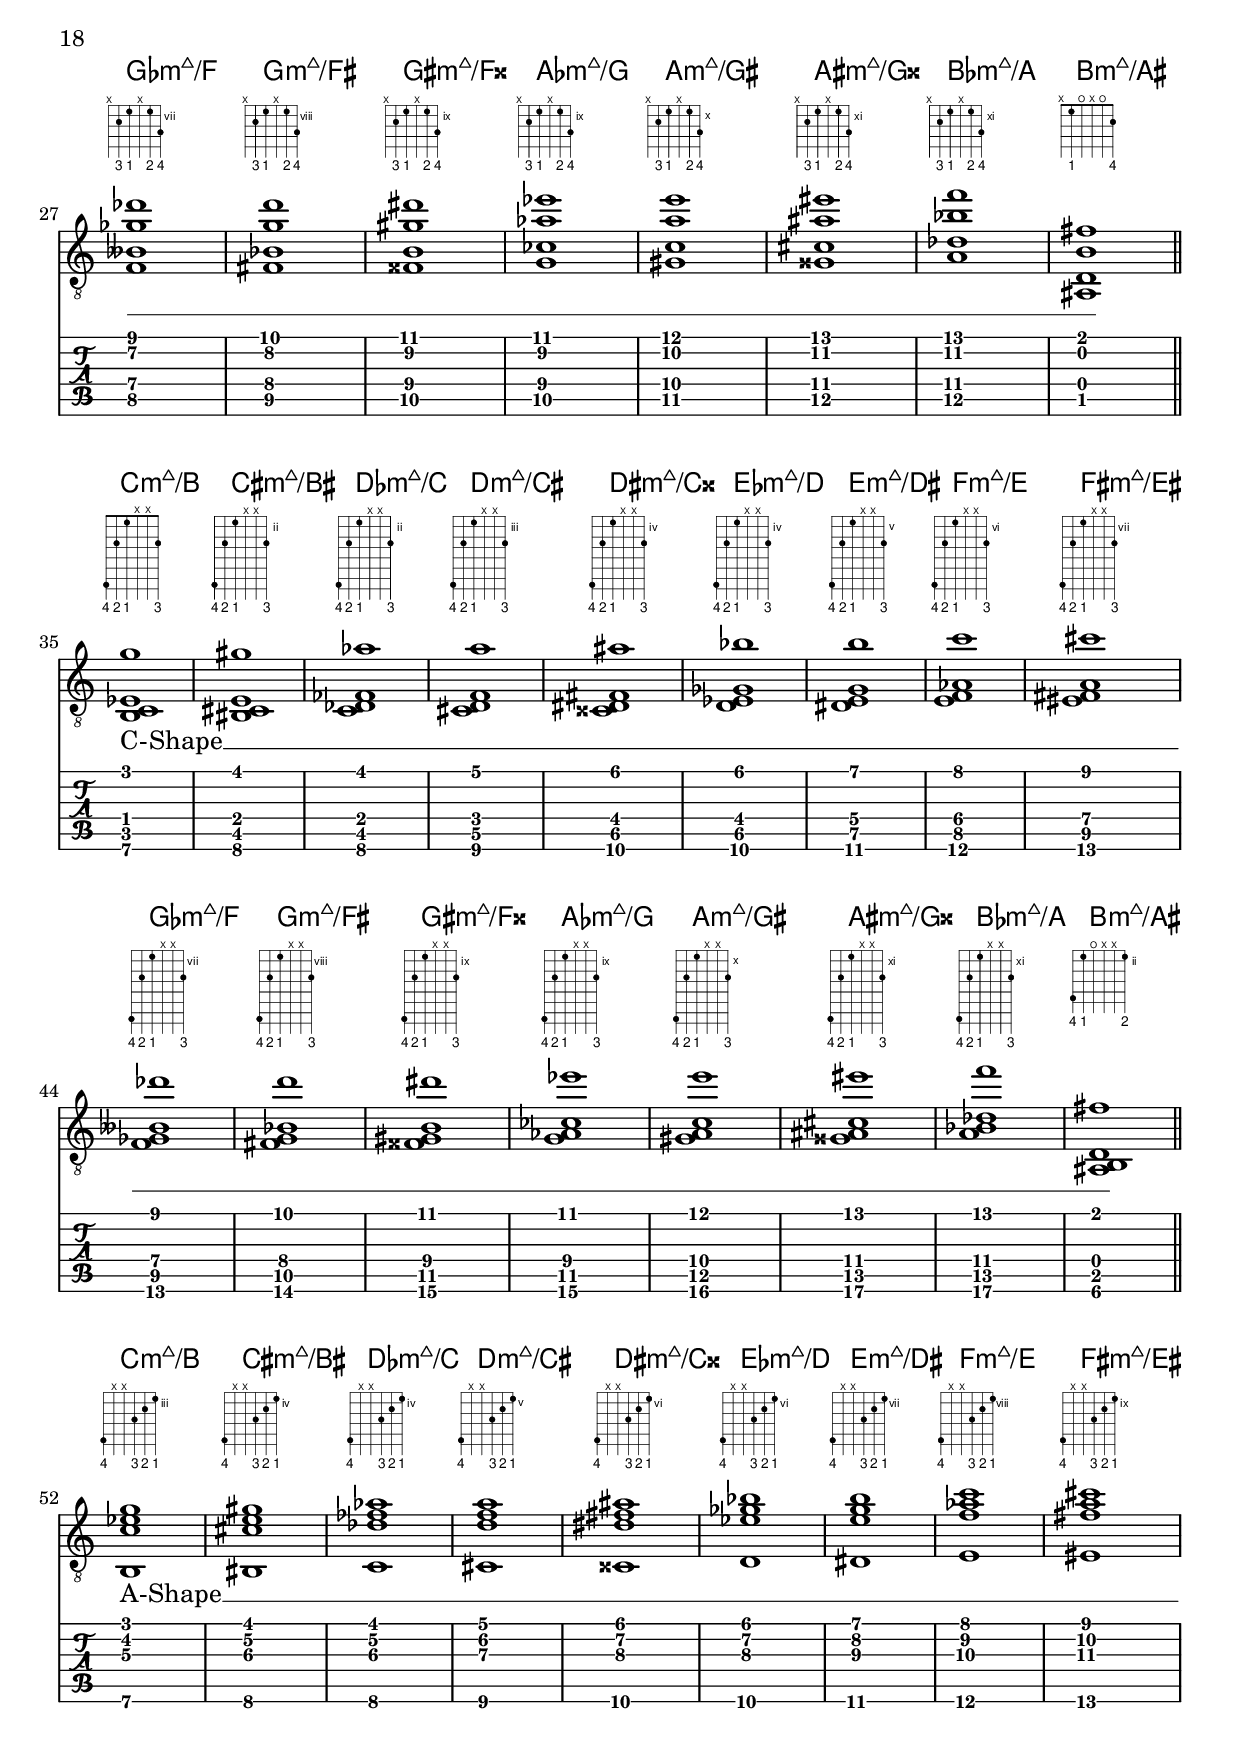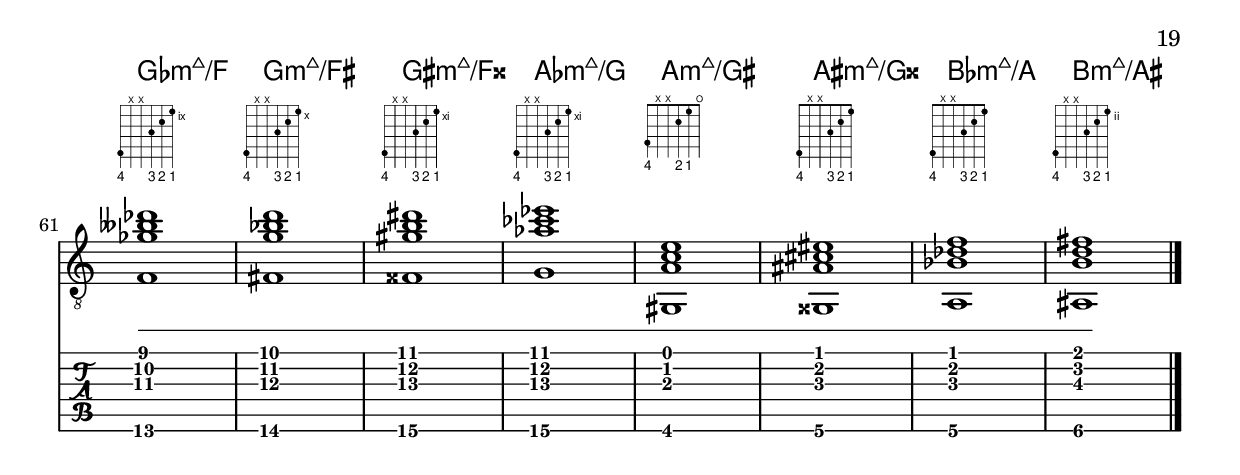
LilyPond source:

\version "2.19.15"
%\include "predefined-guitar-fretboards.ly"
\include "../c-shape.ly"
\include "../a-shape.ly"
\include "../g-shape.ly"
\include "../e-shape.ly"
\include "../d-shape.ly"
\include "../alt-shape.ly"

\layout {
   \context { %\Score
      %\override StringNumber.transparent = ##t
      \Voice
      \remove "New_fingering_engraver"
   }
}

\paper {
  print-all-headers = ##t
}

%%%%%%%%%%%%%%%%%%%%%%%%%%%%%%%%%%%%%%%%%%%%%%%%%
%%%%%%%%%%%%%% MINOR/MAJOR SEVENTHS %%%%%%%%%%%%%
%%%%%%%%%%%%%%%%%%%%%%%%%%%%%%%%%%%%%%%%%%%%%%%%%
minormajorSeventhsRootPositionFourNotesThirdOnTopChordSymbols = \chordmode {
% * tetrads
% ** minor/major sevenths
% *** root position
% **** four notes
% ***** third on top
  %\aShape
  %\eShape
  %\dShape
  \repeat unfold 3 {
    c1:m7+
    cis1:m7+ 
    des1:m7+
    d1:m7+
    dis1:m7+ 
    es1:m7+
    e1:m7+
    f1:m7+
    fis1:m7+ 
    ges1:m7+
    g1:m7+
    gis1:m7+ 
    as1:m7+
    a1:m7+
    ais1:m7+ 
    bes1:m7+
    b1:m7+
  }
}

minormajorSeventhsRootPositionFourNotesThirdOnTopShapes = \lyricmode {
% * tetrads
% ** minor/major sevenths
% *** root position
% **** four notes
% ***** third on top
  \repeat unfold 1 {
    A-Shape __ \repeat unfold 16 { _ }
  }
  \repeat unfold 1 {
    E-Shape __ \repeat unfold 16 { _ }
  }
  \repeat unfold 1 {
    D-Shape __ \repeat unfold 16 { _ }
  }
}

minormajorSeventhsRootPositionFourNotesThirdOnTop = \chordmode {
% * tetrads
% ** minor/major sevenths
% *** root position
% **** four notes
% ***** third on top
  \aShape
  c,1:1.5.7+.10-
  cis,1:1.5.7+.10-
  des,1:1.5.7+.10-
  d,1:1.5.7+.10-
  dis,1:1.5.7+.10-
  es,1:1.5.7+.10-
  e,1:1.5.7+.10-
  f,1:1.5.7+.10-
  fis,1:1.5.7+.10-
  ges,1:1.5.7+.10-
  g,1:1.5.7+.10-
  gis,1:1.5.7+.10-
  as,1:1.5.7+.10-
  a,,1:1.5.7+.10-
  ais,,1:1.5.7+.10-
  bes,,1:1.5.7+.10-
  b,,1:1.5.7+.10-
  \bar "||"
  \break
  \eShape
  c,1:1.5.7+.10-
  cis,1:1.5.7+.10-
  des,1:1.5.7+.10-
  d,1:1.5.7+.10-
  dis,1:1.5.7+.10-
  es,1:1.5.7+.10-
  e,,1:1.5.7+.10-
  f,,1:1.5.7+.10-
  fis,,1:1.5.7+.10-
  ges,,1:1.5.7+.10-
  g,,1:1.5.7+.10-
  gis,,1:1.5.7+.10-
  as,,1:1.5.7+.10-
  a,,1:1.5.7+.10-
  ais,,1:1.5.7+.10-
  bes,,1:1.5.7+.10-
  b,,1:1.5.7+.10-
  \bar "||"
  \break
  \dShape
  c1:1.5.7+.10-
  cis1:1.5.7+.10-
  des1:1.5.7+.10-
  d,1:1.5.7+.10-
  dis,1:1.5.7+.10-
  es,1:1.5.7+.10-
  e,1:1.5.7+.10-
  f,1:1.5.7+.10-
  fis,1:1.5.7+.10-
  ges,1:1.5.7+.10-
  g,1:1.5.7+.10-
  gis,1:1.5.7+.10-
  as,1:1.5.7+.10-
  a,1:1.5.7+.10-
  ais,1:1.5.7+.10-
  bes,1:1.5.7+.10-
  b,1:1.5.7+.10-
  \bar "|."
}

minormajorSeventhsRootPositionFourNotesFifthOnTopChordSymbols = \chordmode {
% * tetrads
% ** minor/major sevenths
% *** root position
% **** four notes
% ***** fifth on top
  %\cShape
  %\eShape
  \repeat unfold 2 {
    c1:m7+
    cis1:m7+ 
    des1:m7+
    d1:m7+
    dis1:m7+ 
    es1:m7+
    e1:m7+
    f1:m7+
    fis1:m7+ 
    ges1:m7+
    g1:m7+
    gis1:m7+ 
    as1:m7+
    a1:m7+
    ais1:m7+ 
    bes1:m7+
    b1:m7+
  }
}

minormajorSeventhsRootPositionFourNotesFifthOnTopShapes = \lyricmode {
% * tetrads
% ** minor/major sevenths
% *** root position
% **** four notes
% ***** fifth on top
  C-Shape __ \repeat unfold 16 { _ }
  E-Shape __ \repeat unfold 16 { _ }
}

minormajorSeventhsRootPositionFourNotesFifthOnTop = \chordmode {
% * tetrads
% ** minor/major sevenths
% *** root position
% **** four notes
% ***** fifth on top
  \cShape
  c,1:1.3-.7+.12
  cis,1:1.3-.7+.12
  des,1:1.3-.7+.12
  d,1:1.3-.7+.12
  dis,1:1.3-.7+.12
  es,1:1.3-.7+.12
  e,1:1.3-.7+.12
  f,1:1.3-.7+.12
  fis,1:1.3-.7+.12
  ges,1:1.3-.7+.12
  g,1:1.3-.7+.12
  gis,1:1.3-.7+.12
  as,1:1.3-.7+.12
  a,1:1.3-.7+.12
  ais,1:1.3-.7+.12
  bes,1:1.3-.7+.12
  b,,1:1.3-.7+.12
  \bar "||"
  \break
  \eShape
  c,1:1.7+.10-.12
  cis,1:1.7+.10-.12
  des,1:1.7+.10-.12
  d,1:1.7+.10-.12
  dis,1:1.7+.10-.12
  es,1:1.7+.10-.12
  e,,1:1.7+.10-.12
  f,,1:1.7+.10-.12
  fis,,1:1.7+.10-.12
  ges,,1:1.7+.10-.12
  g,,1:1.7+.10-.12
  gis,,1:1.7+.10-.12
  as,,1:1.7+.10-.12
  a,,1:1.7+.10-.12
  ais,,1:1.7+.10-.12
  bes,,1:1.7+.10-.12
  b,,1:1.7+.10-.12
  \bar "|."
}

minormajorSeventhsRootPositionFourNotesSeventhOnTopChordSymbols = \chordmode {
% * tetrads
% ** minor/major sevenths
% *** root position
% **** four notes
% ***** seventh on top
  %\cShape
  %\gShape
  %\eShape
  \repeat unfold 3 {
    c1:m7+
    cis1:m7+ 
    des1:m7+
    d1:m7+
    dis1:m7+ 
    es1:m7+
    e1:m7+
    f1:m7+
    fis1:m7+ 
    ges1:m7+
    g1:m7+
    gis1:m7+ 
    as1:m7+
    a1:m7+
    ais1:m7+ 
    bes1:m7+
    b1:m7+
  }
}

minormajorSeventhsRootPositionFourNotesSeventhOnTopShapes = \lyricmode {
% * tetrads
% ** minor/major sevenths
% *** root position
% **** four notes
% ***** seventh on top
  C-Shape __ \repeat unfold 16 { _ }
  G-Shape __ \repeat unfold 16 { _ }
  E-Shape __ \repeat unfold 16 { _ }
}

minormajorSeventhsRootPositionFourNotesSeventhOnTop = \chordmode {
% * tetrads
% ** minor/major sevenths
% *** root position
% **** four notes
% ***** seventh on top
  \cShape
  c,1:1.3-.5.7+
  cis,1:1.3-.5.7+
  des,1:1.3-.5.7+
  d,1:1.3-.5.7+
  dis,1:1.3-.5.7+
  es,1:1.3-.5.7+
  e,1:1.3-.5.7+
  f,1:1.3-.5.7+
  fis,1:1.3-.5.7+
  ges,1:1.3-.5.7+
  g,1:1.3-.5.7+
  gis,1:1.3-.5.7+
  as,1:1.3-.5.7+
  a,1:1.3-.5.7+
  ais,,1:1.3-.5.7+
  bes,,1:1.3-.5.7+
  b,,1:1.3-.5.7+
  \bar "||"
  \gShape
  c,1:1.10-.12.14+
  cis,1:1.10-.12.14+
  des,1:1.10-.12.14+
  d,1:1.10-.12.14+
  dis,1:1.10-.12.14+
  es,1:1.10-.12.14+
  e,1:1.10-.12.14+
  f,,1:1.10-.12.14+
  fis,,1:1.10-.12.14+
  ges,,1:1.10-.12.14+
  g,,1:1.10-.12.14+
  gis,,1:1.10-.12.14+
  as,,1:1.10-.12.14+
  a,,1:1.10-.12.14+
  ais,,1:1.10-.12.14+
  bes,,1:1.10-.12.14+
  b,,1:1.10-.12.14+
  
  \bar "||"
  \eShape
  c1:1.3-.5.7+
  cis1:1.3-.5.7+
  des1:1.3-.5.7+
  d1:1.3-.5.7+
  dis1:1.3-.5.7+
  es1:1.3-.5.7+
  e1:1.3-.5.7+
  f,1:1.3-.5.7+
  fis,1:1.3-.5.7+
  ges,1:1.3-.5.7+
  g,1:1.3-.5.7+
  gis,1:1.3-.5.7+
  as,1:1.3-.5.7+
  a,1:1.3-.5.7+
  ais,1:1.3-.5.7+
  bes,1:1.3-.5.7+
  b,1:1.3-.5.7+
  \bar "|."
}

minormajorSeventhsFirstInversionFourNotesRootOnTopChordSymbols = \chordmode {
% * tetrads
% ** minor/major sevenths
% *** first inversion
% **** four notes
% ***** root on top
  %\cShape
  %\eShape 
  \repeat unfold 2 {
    c1:m7+/es
    cis1:m7+/e 
    des1:m7+/fes
    d1:m7+/f
    dis1:m7+/fis 
    es1:m7+/ges
    e1:m7+/g
    f1:m7+/as
    fis1:m7+/a 
    ges1:m7+/beses
    g1:m7+/bes
    gis1:m7+/b 
    as1:m7+/ces
    a1:m7+/c
    ais1:m7+/cis 
    bes1:m7+/des
    b1:m7+/d
  }
}

minormajorSeventhsFirstInversionFourNotesRootOnTopShapes = \lyricmode {
% * tetrads
% ** minor/major sevenths
% *** first inversion
% **** four notes
% ***** root on top
  C-Shape __ \repeat unfold 16 { _ }
  E-Shape __ \repeat unfold 16 { _ }
}

minormajorSeventhsFirstInversionFourNotesRootOnTop = \chordmode {
% * tetrads
% ** minor/major sevenths
% *** first inversion
% **** four notes
% ***** root on top
  \cShape
  c,1:3-.5.7+.8^1
  cis,1:3-.5.7+.8^1
  des,1:3-.5.7+.8^1
  d,1:3-.5.7+.8^1
  dis,1:3-.5.7+.8^1
  es,1:3-.5.7+.8^1
  e,1:3-.5.7+.8^1
  f,1:3-.5.7+.8^1
  fis,1:3-.5.7+.8^1
  ges,1:3-.5.7+.8^1
  g,1:3-.5.7+.8^1
  gis,1:3-.5.7+.8^1
  as,1:3-.5.7+.8^1
  a,1:3-.5.7+.8^1
  ais,1:3-.5.7+.8^1
  bes,1:3-.5.7+.8^1
  b,,1:3-.5.7+.8^1
  \bar "||"
  \eShape
  c,1:3-.12.14+.15^1
  cis,1:3-.12.14+.15^1
  des,1:3-.12.14+.15^1
  d,1:3-.12.14+.15^1
  dis,1:3-.12.14+.15^1
  es,1:3-.12.14+.15^1
  e,,1:3-.12.14+.15^1
  f,,1:3-.12.14+.15^1
  fis,,1:3-.12.14+.15^1
  ges,,1:3-.12.14+.15^1
  g,,1:3-.12.14+.15^1
  gis,,1:3-.12.14+.15^1
  as,,1:3-.12.14+.15^1
  a,,1:3-.12.14+.15^1
  ais,,1:3-.12.14+.15^1
  bes,,1:3-.12.14+.15^1
  b,,1:3-.12.14+.15^1
  \bar "|."
}

minormajorSeventhsFirstInversionFourNotesFifthOnTopChordSymbols = \chordmode {
% * tetrads
% ** minor/major sevenths
% *** first inversion
% **** four notes
% ***** fifth on top
  %\cShape
  %\cShape
  %\aShape
  %\gShape
  %\dShape
  \repeat unfold 5 {
    c1:m7+/es
    cis1:m7+/e 
    des1:m7+/fes
    d1:m7+/f
    dis1:m7+/fis 
    es1:m7+/ges
    e1:m7+/g
    f1:m7+/as
    fis1:m7+/a 
    ges1:m7+/beses
    g1:m7+/bes
    gis1:m7+/b 
    as1:m7+/ces
    a1:m7+/c
    ais1:m7+/cis 
    bes1:m7+/des
    b1:m7+/d
  }
}

minormajorSeventhsFirstInversionFourNotesFifthOnTopShapes = \lyricmode {
% * tetrads
% ** minor/major sevenths
% *** first inversion
% **** four notes
% ***** fifth on top
  \repeat unfold 2 {
    C-Shape __ \repeat unfold 16 { _ }
  }
  A-Shape __ \repeat unfold 16 { _ }
  G-Shape __ \repeat unfold 16 { _ }
  D-Shape __ \repeat unfold 16 { _ }
}

minormajorSeventhsFirstInversionFourNotesFifthOnTop = \chordmode {
% * tetrads
% ** minor/major sevenths
% *** first inversion
% **** four notes
% ***** fifth on top
  \cShape
  % c,,:3-.8.14+.19^1
  % cis,,:3-.8.14+.19^1
  % des,,:3-.8.14+.19^1
  % d,,:3-.8.14+.19^1
  % dis,,:3-.8.14+.19^1
  % es,,:3-.8.14+.19^1
  % e,,:3-.8.14+.19^1
  % f,,:3-.8.14+.19^1
  % fis,,:3-.8.14+.19^1
  % ges,,:3-.8.14+.19^1
  % g,,:3-.8.14+.19^1
  % gis,,:3-.8.14+.19^1
  % as,,:3-.8.14+.19^1
  % a,,:3-.8.14+.19^1
  % ais,,:3-.8.14+.19^1
  % bes,,:3-.8.14+.19^1
  % b,,:3-.8.14+.19^1
% due to a lilypond bug (lp issue 4433: false interpretation of 14 in chord mode) chord mode cannot be used here! All chords need to be defined in note mode.
  \transpose d c { <f, d cis' a'> }
  \transpose d cis, { <f, d cis' a'> }
  \transpose d des, { <f, d cis' a'> }
  <f, d cis' a'>
  \transpose d dis { <f, d cis' a'> }
  \transpose d es { <f, d cis' a'> }
  \transpose d e { <f, d cis' a'> }
  \transpose d f { <f, d cis' a'> }
  \transpose d fis { <f, d cis' a'> }
  \transpose d ges { <f, d cis' a'> }
  \transpose d g { <f, d cis' a'> }
  \transpose d gis { <f, d cis' a'> }
  \transpose d as { <f, d cis' a'> }
  \transpose d a { <f, d cis' a'> }
  \transpose d ais { <f, d cis' a'> }
  \transpose d bes { <f, d cis' a'> }
  \transpose d b { <f, d cis' a'> }
  \bar "||"
  \cShape
  c,:3-.7+.8.12^1
  cis,:3-.7+.8.12^1
  des,:3-.7+.8.12^1
  d,:3-.7+.8.12^1
  dis,:3-.7+.8.12^1
  es,:3-.7+.8.12^1
  e,:3-.7+.8.12^1
  f,:3-.7+.8.12^1
  fis,:3-.7+.8.12^1
  ges,:3-.7+.8.12^1
  g,:3-.7+.8.12^1
  gis,:3-.7+.8.12^1
  as,:3-.7+.8.12^1
  a,:3-.7+.8.12^1
  ais,:3-.7+.8.12^1
  bes,:3-.7+.8.12^1
  b,,:3-.7+.8.12^1
  \bar "||"
  \break
  \aShape
  c,:3-.7+.8.12^1
  cis,:3-.7+.8.12^1
  des,:3-.7+.8.12^1
  d,:3-.7+.8.12^1
  dis,:3-.7+.8.12^1
  es,:3-.7+.8.12^1
  e,:3-.7+.8.12^1
  f,:3-.7+.8.12^1
  fis,:3-.7+.8.12^1
  ges,:3-.7+.8.12^1
  g,,:3-.7+.8.12^1
  gis,,:3-.7+.8.12^1
  as,,:3-.7+.8.12^1
  a,,:3-.7+.8.12^1
  ais,,:3-.7+.8.12^1
  bes,,:3-.7+.8.12^1
  b,,:3-.7+.8.12^1
  \bar "||"
  \break
  \gShape
  c,:3-.7+.8.12^1
  cis,:3-.7+.8.12^1
  des,:3-.7+.8.12^1
  d,:3-.7+.8.12^1
  dis,:3-.7+.8.12^1
  es,:3-.7+.8.12^1
  e,:3-.7+.8.12^1
  f,:3-.7+.8.12^1
  fis,:3-.7+.8.12^1
  ges,:3-.7+.8.12^1
  g,,:3-.7+.8.12^1
  gis,,:3-.7+.8.12^1
  as,,:3-.7+.8.12^1
  a,,:3-.7+.8.12^1
  ais,,:3-.7+.8.12^1
  bes,,:3-.7+.8.12^1
  b,,:3-.7+.8.12^1
  \bar "||"
  \break
  \dShape
  c,:3-.7+.8.12^1
  cis,:3-.7+.8.12^1
  des,:3-.7+.8.12^1
  d,,:3-.7+.8.12^1
  dis,,:3-.7+.8.12^1
  es,,:3-.7+.8.12^1
  e,,:3-.7+.8.12^1
  f,,:3-.7+.8.12^1
  fis,,:3-.7+.8.12^1
  ges,,:3-.7+.8.12^1
  g,,:3-.7+.8.12^1
  gis,,:3-.7+.8.12^1
  as,,:3-.7+.8.12^1
  a,,:3-.7+.8.12^1
  ais,,:3-.7+.8.12^1
  bes,,:3-.7+.8.12^1
  b,,:3-.7+.8.12^1
  \bar "|."
}

minormajorSeventhsFirstInversionFourNotesSeventhOnTopChordSymbols = \chordmode {
% * tetrads
% ** minor/major sevenths
% *** first inversion
% **** four notes
% ***** seventh on top
  %\gShape
  %\dShape
  \repeat unfold 2 {
    c1:m7+/es
    cis1:m7+/e 
    des1:m7+/fes
    d1:m7+/f
    dis1:m7+/fis 
    es1:m7+/ges
    e1:m7+/g
    f1:m7+/as
    fis1:m7+/a 
    ges1:m7+/beses
    g1:m7+/bes
    gis1:m7+/b 
    as1:m7+/ces
    a1:m7+/c
    ais1:m7+/cis 
    bes1:m7+/des
    b1:m7+/d
  }
}

minormajorSeventhsFirstInversionFourNotesSeventhOnTopShapes = \lyricmode {
% * tetrads
% ** minor/major sevenths
% *** first inversion
% **** four notes
% ***** seventh on top
  G-Shape __ \repeat unfold 16 { _ }
  D-Shape __ \repeat unfold 16 { _ }
}

minormajorSeventhsFirstInversionFourNotesSeventhOnTop = \chordmode {
% * tetrads
% ** minor/major sevenths
% *** first inversion
% **** four notes
% ***** seventh on top
  \gShape
  c,:3-.8.12.14+^1
  cis,:3-.8.12.14+^1
  des,:3-.8.12.14+^1
  d,:3-.8.12.14+^1
  dis,:3-.8.12.14+^1
  es,:3-.8.12.14+^1
  e,:3-.8.12.14+^1
  f,:3-.8.12.14+^1
  fis,:3-.8.12.14+^1
  ges,:3-.8.12.14+^1
  g,,:3-.8.12.14+^1
  gis,,:3-.8.12.14+^1
  as,,:3-.8.12.14+^1
  a,,:3-.8.12.14+^1
  ais,,:3-.8.12.14+^1
  bes,,:3-.8.12.14+^1
  b,,:3-.8.12.14+^1
  \bar "||"
  \break
  \dShape
  c,:3-.8.12.14+^1
  cis,:3-.8.12.14+^1
  des,:3-.8.12.14+^1
  d,,:3-.8.12.14+^1
  dis,,:3-.8.12.14+^1
  es,,:3-.8.12.14+^1
  e,,:3-.8.12.14+^1
  f,,:3-.8.12.14+^1
  fis,,:3-.8.12.14+^1
  ges,,:3-.8.12.14+^1
  g,,:3-.8.12.14+^1
  gis,,:3-.8.12.14+^1
  as,,:3-.8.12.14+^1
  a,,:3-.8.12.14+^1
  ais,,:3-.8.12.14+^1
  bes,,:3-.8.12.14+^1
  b,,:3-.8.12.14+^1
  \bar "|."
}

minormajorSeventhsSecondInversionFourNotesRootOnTopChordSymbols = \chordmode {
% * tetrads
% ** minor/major sevenths
% *** second inversion
% **** four notes
% ***** root on top
  %\cShape
  %\cShape
  %\eShape
  \repeat unfold 3 {
    c1:m7+/g
    cis1:m7+/gis 
    des1:m7+/as
    d1:m7+/a
    dis1:m7+/ais 
    es1:m7+/bes
    e1:m7+/b
    f1:m7+/c
    fis1:m7+/cis 
    ges1:m7+/des
    g1:m7+/d
    gis1:m7+/dis 
    as1:m7+/es
    a1:m7+/e
    ais1:m7+/eis 
    bes1:m7+/f
    b1:m7+/fis
  }
}

minormajorSeventhsSecondInversionFourNotesRootOnTopShapes = \lyricmode {
% * tetrads
% ** minor/major sevenths
% *** second inversion
% **** four notes
% ***** root on top
  \repeat unfold 2 {
    C-Shape __ \repeat unfold 16 { _ }
  }
  E-Shape __ \repeat unfold 16 { _ }
}

minormajorSeventhsSecondInversionFourNotesRootOnTop = \chordmode {
% * tetrads
% ** minor/major sevenths
% *** second inversion
% **** four notes
% ***** root on top
  \cShape
  c,,1:5.7+.10-.15^1.3-
  cis,,1:5.7+.10-.15^1.3-
  des,,1:5.7+.10-.15^1.3-
  d,,1:5.7+.10-.15^1.3-
  dis,,1:5.7+.10-.15^1.3-
  es,,1:5.7+.10-.15^1.3-
  e,,1:5.7+.10-.15^1.3-
  f,,1:5.7+.10-.15^1.3-
  fis,,1:5.7+.10-.15^1.3-
  ges,,1:5.7+.10-.15^1.3-
  g,,1:5.7+.10-.15^1.3-
  gis,,1:5.7+.10-.15^1.3-
  as,,1:5.7+.10-.15^1.3-
  a,,1:5.7+.10-.15^1.3-
  ais,,1:5.7+.10-.15^1.3-
  bes,,1:5.7+.10-.15^1.3-
  b,,,1:5.7+.10-.15^1.3-
  \bar "||"
  \break
  \cShape
  % c,,1:5.10-.14+.15^1.3-
  % cis,,1:5.10-.14+.15^1.3-
  % des,,1:5.10-.14+.15^1.3-
  % d,,1:5.10-.14+.15^1.3-
  % dis,,1:5.10-.14+.15^1.3-
  % es,,1:5.10-.14+.15^1.3-
  % e,,1:5.10-.14+.15^1.3-
  % f,,1:5.10-.14+.15^1.3-
  % fis,,1:5.10-.14+.15^1.3-
  % ges,,1:5.10-.14+.15^1.3-
  % g,,1:5.10-.14+.15^1.3-
  % gis,,1:5.10-.14+.15^1.3-
  % as,,1:5.10-.14+.15^1.3-
  % a,,1:5.10-.14+.15^1.3-
  % ais,,1:5.10-.14+.15^1.3-
  % bes,,1:5.10-.14+.15^1.3-
  % b,,,1:5.10-.14+.15^1.3-
% due to a lilypond bug (lp issue 4433: false interpretation of 14 in chord mode) chord mode cannot be used here! All chords need to be defined in note mode.
  <g, es b c'>
  \transpose c cis { <g, es b c'> }
  \transpose c des { <g, es b c'> }
  \transpose c d { <g, es b c'> }
  \transpose c dis { <g, es b c'> }
  \transpose c es { <g, es b c'> }
  \transpose c e { <g, es b c'> }
  \transpose c f { <g, es b c'> }
  \transpose c fis { <g, es b c'> }
  \transpose c ges { <g, es b c'> }
  \transpose c g { <g, es b c'> }
  \transpose c gis { <g, es b c'> }
  \transpose c as { <g, es b c'> }
  \transpose c a { <g, es b c'> }
  \transpose c ais { <g, es b c'> }
  \transpose c bes { <g, es b c'> }
  \transpose c b, { <g, es b c'> }
  \break
  \eShape
  c,1:5.10-.14+.15^1.3-
  cis,1:5.10-.14+.15^1.3-
  des,1:5.10-.14+.15^1.3-
  d,1:5.10-.14+.15^1.3-
  dis,1:5.10-.14+.15^1.3-
  es,1:5.10-.14+.15^1.3-
  e,,1:5.10-.14+.15^1.3-
  f,,1:5.10-.14+.15^1.3-
  fis,,1:5.10-.14+.15^1.3-
  ges,,1:5.10-.14+.15^1.3-
  g,,1:5.10-.14+.15^1.3-
  gis,,1:5.10-.14+.15^1.3-
  as,,1:5.10-.14+.15^1.3-
  a,,1:5.10-.14+.15^1.3-
  ais,,1:5.10-.14+.15^1.3-
  bes,,1:5.10-.14+.15^1.3-
  b,,1:5.10-.14+.15^1.3-
  \bar "|."
}

minormajorSeventhsSecondInversionFourNotesThirdOnTopChordSymbols = \chordmode {
% * tetrads
% ** minor/major sevenths
% *** second inversion
% **** four notes
% ***** third on top
  %\cShape
  \repeat unfold 2 {
    c1:m7+/g
    cis1:m7+/gis 
    des1:m7+/as
    d1:m7+/a
    dis1:m7+/ais 
    es1:m7+/bes
    e1:m7+/b
    f1:m7+/c
    fis1:m7+/cis 
    ges1:m7+/des
    g1:m7+/d
    gis1:m7+/dis 
    as1:m7+/es
    a1:m7+/e
    ais1:m7+/eis 
    bes1:m7+/f
    b1:m7+/fis
  }
}

minormajorSeventhsSecondInversionFourNotesThirdOnTopShapes = \lyricmode {
% * tetrads
% ** minor/major sevenths
% *** second inversion
% **** four notes
% ***** third on top
  \repeat unfold 2 {
    C-Shape \repeat unfold 16 { \skip1 }
  }
}

minormajorSeventhsSecondInversionFourNotesThirdOnTop = \chordmode {
% * tetrads
% ** minor/major sevenths
% *** second inversion
% **** four notes
% ***** third on top
  \cShape
  c,1:5.7+.8.10-^1.3-
  cis,1:5.7+.8.10-^1.3-
  des,1:5.7+.8.10-^1.3-
  d,1:5.7+.8.10-^1.3-
  dis,1:5.7+.8.10-^1.3-
  es,1:5.7+.8.10-^1.3-
  e,1:5.7+.8.10-^1.3-
  f,1:5.7+.8.10-^1.3-
  fis,1:5.7+.8.10-^1.3-
  ges,1:5.7+.8.10-^1.3-
  g,1:5.7+.8.10-^1.3-
  gis,1:5.7+.8.10-^1.3-
  as,1:5.7+.8.10-^1.3-
  a,1:5.7+.8.10-^1.3-
  ais,1:5.7+.8.10-^1.3-
  bes,1:5.7+.8.10-^1.3-
  b,1:5.7+.8.10-^1.3-
  \bar "||"
  \cShape
  % c,1:5.14+.15.17-^1.3-
  % cis,,1:5.14+.15.17-^1.3-
  % des,,1:5.14+.15.17-^1.3-
  % d,,1:5.14+.15.17-^1.3-
  % dis,,1:5.14+.15.17-^1.3-
  % es,,1:5.14+.15.17-^1.3-
  % e,,1:5.14+.15.17-^1.3-
  % f,,1:5.14+.15.17-^1.3-
  % fis,,1:5.14+.15.17-^1.3-
  % ges,,1:5.14+.15.17-^1.3-
  % g,,1:5.14+.15.17-^1.3-
  % gis,,1:5.14+.15.17-^1.3-
  % as,,1:5.14+.15.17-^1.3-
  % a,,1:5.14+.15.17-^1.3-
  % ais,,1:5.14+.15.17-^1.3-
  % bes,,1:5.14+.15.17-^1.3-
  % b,,1:5.14+.15.17-^1.3-
% due to a lilypond bug (lp issue 4433: false interpretation of 14 in chord mode) chord mode cannot be used here! All chords need to be defined in note mode.
  <g b' c'' e'>
  \transpose c cis, { <g b' c'' e'> }
  \transpose c des, { <g b' c'' e'> }
  \transpose c d, { <g b' c'' e'> }
  \transpose c dis, { <g b' c'' e'> }
  \transpose c es, { <g b' c'' e'> }
  \transpose c e, { <g b' c'' e'> }
  \transpose c f, { <g b' c'' e'> }
  \transpose c fis, { <g b' c'' e'> }
  \transpose c ges, { <g b' c'' e'> }
  \transpose c g, { <g b' c'' e'> }
  \transpose c gis, { <g b' c'' e'> }
  \transpose c as, { <g b' c'' e'> }
  \transpose c a, { <g b' c'' e'> }
  \transpose c ais, { <g b' c'' e'> }
  \transpose c bes, { <g b' c'' e'> }
  \transpose c b, { <g b' c'' e'> }
  \bar "|."
}

minormajorSeventhsSecondInversionFourNotesSeventhOnTopChordSymbols = \chordmode {
% * tetrads
% ** minor/major sevenths
% *** second inversion
% **** four notes
% ***** seventh on top
  %\cShape
  %\aShape
  %\eShape
  %\gShape
  \repeat unfold 4 {
    c1:m7+/g
    cis1:m7+/gis 
    des1:m7+/as
    d1:m7+/a
    dis1:m7+/ais 
    es1:m7+/bes
    e1:m7+/b
    f1:m7+/c
    fis1:m7+/cis 
    ges1:m7+/des
    g1:m7+/d
    gis1:m7+/dis 
    as1:m7+/es
    a1:m7+/e
    ais1:m7+/eis 
    bes1:m7+/f
    b1:m7+/fis
  }
}

minormajorSeventhsSecondInversionFourNotesSeventhOnTopShapes = \lyricmode {
% * tetrads
% ** minor/major sevenths
% *** second inversion
% **** four notes
% ***** seventh on top
  C-Shape __ \repeat unfold 16 { _ }
  A-Shape __ \repeat unfold 16 { _ }
  E-Shape __ \repeat unfold 16 { _ }
  G-Shape __ \repeat unfold 16 { _ }
}

minormajorSeventhsSecondInversionFourNotesSeventhOnTop = \chordmode {
% * tetrads
% ** minor/major sevenths
% *** second inversion
% **** four notes
% ***** seventh on top
  \cShape
  % c,,1:5.8.10-.14+^1.3-
  % cis,,1:5.8.10-.14+^1.3-
  % des,,1:5.8.10-.14+^1.3-
  % d,,1:5.8.10-.14+^1.3-
  % dis,,1:5.8.10-.14+^1.3-
  % es,,1:5.8.10-.14+^1.3-
  % e,,1:5.8.10-.14+^1.3-
  % f,,1:5.8.10-.14+^1.3-
  % fis,,1:5.8.10-.14+^1.3-
  % ges,,1:5.8.10-.14+^1.3-
  % g,,1:5.8.10-.14+^1.3-
  % gis,,1:5.8.10-.14+^1.3-
  % as,,1:5.8.10-.14+^1.3-
  % a,,1:5.8.10-.14+^1.3-
  % ais,,1:5.8.10-.14+^1.3-
  % bes,,1:5.8.10-.14+^1.3-
  % b,,,1:5.8.10-.14+^1.3-
% due to a lilypond bug (lp issue 4433: false interpretation of 14 in chord mode) chord mode cannot be used here! All chords need to be defined in note mode.
  <g, c es b>
  \transpose c cis { <g, c es b> }
  \transpose c des { <g, c es b> }
  \transpose c d { <g, c es b> }
  \transpose c dis { <g, c es b> }
  \transpose c es { <g, c es b> }
  \transpose c e { <g, c es b> }
  \transpose c f { <g, c es b> }
  \transpose c fis { <g, c es b> }
  \transpose c ges { <g, c es b> }
  \transpose c g { <g, c es b> }
  \transpose c gis { <g, c es b> }
  \transpose c as { <g, c es b> }
  \transpose c a { <g, c es b> }
  \transpose c ais { <g, c es b> }
  \transpose c bes { <g, c es b> }
  \transpose c b, { <g, c es b> }
  \bar "||"
  \break
  \aShape
  c,1:5.8.10-.14+^1.3-
  cis,1:5.8.10-.14+^1.3-
  des,1:5.8.10-.14+^1.3-
  d,1:5.8.10-.14+^1.3-
  dis,1:5.8.10-.14+^1.3-
  es,1:5.8.10-.14+^1.3-
  e,1:5.8.10-.14+^1.3-
  f,1:5.8.10-.14+^1.3-
  fis,1:5.8.10-.14+^1.3-
  ges,1:5.8.10-.14+^1.3-
  g,1:5.8.10-.14+^1.3-
  gis,,1:5.8.10-.14+^1.3-
  as,,1:5.8.10-.14+^1.3-
  a,,1:5.8.10-.14+^1.3-
  ais,,1:5.8.10-.14+^1.3-
  bes,,1:5.8.10-.14+^1.3-
  b,,1:5.8.10-.14+^1.3-
  \bar "||"
  \break
  \gShape
  c,1:5.8.10-.14+^1.3-
  cis,1:5.8.10-.14+^1.3-
  des,1:5.8.10-.14+^1.3-
  d,1:5.8.10-.14+^1.3-
  dis,1:5.8.10-.14+^1.3-
  es,1:5.8.10-.14+^1.3-
  e,1:5.8.10-.14+^1.3-
  f,1:5.8.10-.14+^1.3-
  fis,1:5.8.10-.14+^1.3-
  ges,1:5.8.10-.14+^1.3-
  g,1:5.8.10-.14+^1.3-
  gis,,1:5.8.10-.14+^1.3-
  as,,1:5.8.10-.14+^1.3-
  a,,1:5.8.10-.14+^1.3-
  ais,,1:5.8.10-.14+^1.3-
  bes,,1:5.8.10-.14+^1.3-
  b,,1:5.8.10-.14+^1.3-
  \bar "||"
  \break
  \eShape
  c,1:5.8.10-.14+^1.3-
  cis,1:5.8.10-.14+^1.3-
  des,1:5.8.10-.14+^1.3-
  d,1:5.8.10-.14+^1.3-
  dis,1:5.8.10-.14+^1.3-
  es,1:5.8.10-.14+^1.3-
  e,,1:5.8.10-.14+^1.3-
  f,,1:5.8.10-.14+^1.3-
  fis,,1:5.8.10-.14+^1.3-
  ges,,1:5.8.10-.14+^1.3-
  g,,1:5.8.10-.14+^1.3-
  gis,,1:5.8.10-.14+^1.3-
  as,,1:5.8.10-.14+^1.3-
  a,,1:5.8.10-.14+^1.3-
  ais,,1:5.8.10-.14+^1.3-
  bes,,1:5.8.10-.14+^1.3-
  b,,1:5.8.10-.14+^1.3-
  \bar "|."
}

minormajorSeventhsThirdInversionFourNotesRootOnTopChordSymbols = \chordmode {
% * tetrads
% ** minor/major sevenths
% *** third inversion
% **** four notes
% ***** root on top
  %\cShape
  %\eShape
  %\gShape
  \repeat unfold 3 {
    c1:m7+/b
    cis1:m7+/bis 
    des1:m7+/c
    d1:m7+/cis
    dis1:m7+/cisis 
    es1:m7+/d
    e1:m7+/dis
    f1:m7+/e
    fis1:m7+/eis 
    ges1:m7+/f
    g1:m7+/fis
    gis1:m7+/fisis 
    as1:m7+/g
    a1:m7+/gis
    ais1:m7+/gisis 
    bes1:m7+/a
    b1:m7+/ais
  }
}

minormajorSeventhsThirdInversionFourNotesRootOnTopShapes = \lyricmode {
% * tetrads
% ** minor/major sevenths
% *** third inversion
% **** four notes
% ***** root on top
  C-Shape __ \repeat unfold 16 { _ }
  E-Shape __ \repeat unfold 16 { _ }
  G-Shape __ \repeat unfold 16 { _ }
}

minormajorSeventhsThirdInversionFourNotesRootOnTop = \chordmode {
% * tetrads
% ** minor/major sevenths
% *** third inversion
% **** four notes
% ***** root on top
  \cShape
  c,,1:7+.10-.12.15^1.3-.5
  cis,,1:7+.10-.12.15^1.3-.5
  des,,1:7+.10-.12.15^1.3-.5
  d,,1:7+.10-.12.15^1.3-.5
  dis,,1:7+.10-.12.15^1.3-.5
  es,,1:7+.10-.12.15^1.3-.5
  e,,1:7+.10-.12.15^1.3-.5
  f,,1:7+.10-.12.15^1.3-.5
  fis,,1:7+.10-.12.15^1.3-.5
  ges,,1:7+.10-.12.15^1.3-.5
  g,,1:7+.10-.12.15^1.3-.5
  gis,,1:7+.10-.12.15^1.3-.5
  as,,1:7+.10-.12.15^1.3-.5
  a,,1:7+.10-.12.15^1.3-.5
  ais,,1:7+.10-.12.15^1.3-.5
  bes,,1:7+.10-.12.15^1.3-.5
  b,,,1:7+.10-.12.15^1.3-.5
  \bar "||"
  \break
  \eShape
  c,1:7+.10-.12.15^1.3-.5
  cis,1:7+.10-.12.15^1.3-.5
  des,1:7+.10-.12.15^1.3-.5
  d,1:7+.10-.12.15^1.3-.5
  dis,1:7+.10-.12.15^1.3-.5
  es,1:7+.10-.12.15^1.3-.5
  e,,1:7+.10-.12.15^1.3-.5
  f,,1:7+.10-.12.15^1.3-.5
  fis,,1:7+.10-.12.15^1.3-.5
  ges,,1:7+.10-.12.15^1.3-.5
  g,,1:7+.10-.12.15^1.3-.5
  gis,,1:7+.10-.12.15^1.3-.5
  as,,1:7+.10-.12.15^1.3-.5
  a,,1:7+.10-.12.15^1.3-.5
  ais,,1:7+.10-.12.15^1.3-.5
  bes,,1:7+.10-.12.15^1.3-.5
  b,,1:7+.10-.12.15^1.3-.5
  
  \bar "||"
  \break
  \gShape
  c,,1:7+.10-.12.15^1.3-.5
  cis,,1:7+.10-.12.15^1.3-.5
  des,,1:7+.10-.12.15^1.3-.5
  d,,1:7+.10-.12.15^1.3-.5
  dis,,1:7+.10-.12.15^1.3-.5
  es,,1:7+.10-.12.15^1.3-.5
  e,,1:7+.10-.12.15^1.3-.5
  f,,1:7+.10-.12.15^1.3-.5
  fis,,1:7+.10-.12.15^1.3-.5
  ges,,1:7+.10-.12.15^1.3-.5
  g,,,1:7+.10-.12.15^1.3-.5
  gis,,,1:7+.10-.12.15^1.3-.5
  as,,,1:7+.10-.12.15^1.3-.5
  a,,,1:7+.10-.12.15^1.3-.5
  ais,,,1:7+.10-.12.15^1.3-.5
  bes,,,1:7+.10-.12.15^1.3-.5
  b,,,1:7+.10-.12.15^1.3-.5
  \bar "|."
}

minormajorSeventhsThirdInversionFourNotesThirdOnTopChordSymbols = \chordmode {
% * tetrads
% ** minor/major sevenths
% *** third inversion
% **** four notes
% ***** third on top
  %\cShape
  %\aShape
  %\gShape
  %\dShape
  \repeat unfold 4 {
    c1:m7+/b
    cis1:m7+/bis 
    des1:m7+/c
    d1:m7+/cis
    dis1:m7+/cisis 
    es1:m7+/d
    e1:m7+/dis
    f1:m7+/e
    fis1:m7+/eis 
    ges1:m7+/f
    g1:m7+/fis
    gis1:m7+/fisis 
    as1:m7+/g
    a1:m7+/gis
    ais1:m7+/gisis 
    bes1:m7+/a
    b1:m7+/ais
  }
}

minormajorSeventhsThirdInversionFourNotesThirdOnTopShapes = \lyricmode {
% * tetrads
% ** minor/major sevenths
% *** third inversion
% **** four notes
% ***** third on top
  C-Shape __ \repeat unfold 16 { _ }
  A-Shape __ \repeat unfold 16 { _ }
  G-Shape __ \repeat unfold 16 { _ }
  D-Shape __ \repeat unfold 16 { _ }
}

minormajorSeventhsThirdInversionFourNotesThirdOnTop = \chordmode {
% * tetrads
% ** minor/major sevenths
% *** third inversion
% **** four notes
% ***** third on top
  \cShape
  c,1:7+.12.15.17-^1.3-.5
  cis,1:7+.12.15.17-^1.3-.5
  des,1:7+.12.15.17-^1.3-.5
  d,,1:7+.12.15.17-^1.3-.5
  dis,,1:7+.12.15.17-^1.3-.5
  es,,1:7+.12.15.17-^1.3-.5
  e,,1:7+.12.15.17-^1.3-.5
  f,,1:7+.12.15.17-^1.3-.5
  fis,,1:7+.12.15.17-^1.3-.5
  ges,,1:7+.12.15.17-^1.3-.5
  g,,1:7+.12.15.17-^1.3-.5
  gis,,1:7+.12.15.17-^1.3-.5
  as,,1:7+.12.15.17-^1.3-.5
  a,,1:7+.12.15.17-^1.3-.5
  ais,,1:7+.12.15.17-^1.3-.5
  bes,,1:7+.12.15.17-^1.3-.5
  b,,1:7+.12.15.17-^1.3-.5
  \bar "||"
  \break
  \aShape
  c,,1:7+.12.15.17-^1.3-.5
  cis,,1:7+.12.15.17-^1.3-.5
  des,,1:7+.12.15.17-^1.3-.5
  d,,1:7+.12.15.17-^1.3-.5
  dis,,1:7+.12.15.17-^1.3-.5
  es,,1:7+.12.15.17-^1.3-.5
  e,,1:7+.12.15.17-^1.3-.5
  f,,1:7+.12.15.17-^1.3-.5
  fis,,1:7+.12.15.17-^1.3-.5
  ges,,1:7+.12.15.17-^1.3-.5
  g,,1:7+.12.15.17-^1.3-.5
  gis,,,1:7+.12.15.17-^1.3-.5
  as,,,1:7+.12.15.17-^1.3-.5
  a,,,1:7+.12.15.17-^1.3-.5
  ais,,,1:7+.12.15.17-^1.3-.5
  bes,,,1:7+.12.15.17-^1.3-.5
  b,,,1:7+.12.15.17-^1.3-.5
  \bar "||"
  \break
  \gShape
  c,,1:7+.12.15.17-^1.3-.5
  cis,,1:7+.12.15.17-^1.3-.5
  des,,1:7+.12.15.17-^1.3-.5
  d,,1:7+.12.15.17-^1.3-.5
  dis,,1:7+.12.15.17-^1.3-.5
  es,,1:7+.12.15.17-^1.3-.5
  e,,1:7+.12.15.17-^1.3-.5
  f,,1:7+.12.15.17-^1.3-.5
  fis,,1:7+.12.15.17-^1.3-.5
  ges,,1:7+.12.15.17-^1.3-.5
  g,,1:7+.12.15.17-^1.3-.5
  gis,,,1:7+.12.15.17-^1.3-.5
  as,,,1:7+.12.15.17-^1.3-.5
  a,,,1:7+.12.15.17-^1.3-.5
  ais,,,1:7+.12.15.17-^1.3-.5
  bes,,,1:7+.12.15.17-^1.3-.5
  b,,,1:7+.12.15.17-^1.3-.5
  \bar "||"
  \break
  \dShape
  c,1:7+.12.15.17-^1.3-.5
  cis,1:7+.12.15.17-^1.3-.5
  des,1:7+.12.15.17-^1.3-.5
  d,,1:7+.12.15.17-^1.3-.5
  dis,,1:7+.12.15.17-^1.3-.5
  es,,1:7+.12.15.17-^1.3-.5
  e,,1:7+.12.15.17-^1.3-.5
  f,,1:7+.12.15.17-^1.3-.5
  fis,,1:7+.12.15.17-^1.3-.5
  ges,,1:7+.12.15.17-^1.3-.5
  g,,1:7+.12.15.17-^1.3-.5
  gis,,1:7+.12.15.17-^1.3-.5
  as,,1:7+.12.15.17-^1.3-.5
  a,,1:7+.12.15.17-^1.3-.5
  ais,,1:7+.12.15.17-^1.3-.5
  bes,,1:7+.12.15.17-^1.3-.5
  b,,1:7+.12.15.17-^1.3-.5
  \bar "|."
}

minormajorSeventhsThirdInversionFourNotesFifthOnTopChordSymbols = \chordmode {
% * tetrads
% ** minor/major sevenths
% *** third inversion
% **** four notes
% ***** fifth on top
  %\cShape
  %\cShape
  %\cShape
  %\aShape
  \repeat unfold 4 {
    c1:m7+/b
    cis1:m7+/bis 
    des1:m7+/c
    d1:m7+/cis
    dis1:m7+/cisis 
    es1:m7+/d
    e1:m7+/dis
    f1:m7+/e
    fis1:m7+/eis 
    ges1:m7+/f
    g1:m7+/fis
    gis1:m7+/fisis 
    as1:m7+/g
    a1:m7+/gis
    ais1:m7+/gisis 
    bes1:m7+/a
    b1:m7+/ais
  }
}

minormajorSeventhsThirdInversionFourNotesFifthOnTopShapes = \lyricmode {
% * tetrads
% ** minor/major sevenths
% *** third inversion
% **** four notes
% ***** fifth on top
  \repeat unfold 3 {
    C-Shape __ \repeat unfold 16 { _ }
  }
  A-Shape __ \repeat unfold 16 { _ }
}

minormajorSeventhsThirdInversionFourNotesFifthOnTop = \chordmode {
% * tetrads
% ** minor/major sevenths
% *** third inversion
% **** four notes
% ***** fifth on top
  \cShape
  c,,1:7+.8.10-.12^1.3-.5
  cis,,1:7+.8.10-.12^1.3-.5
  des,,1:7+.8.10-.12^1.3-.5
  d,,1:7+.8.10-.12^1.3-.5
  dis,,1:7+.8.10-.12^1.3-.5
  es,,1:7+.8.10-.12^1.3-.5
  e,,1:7+.8.10-.12^1.3-.5
  f,,1:7+.8.10-.12^1.3-.5
  fis,,1:7+.8.10-.12^1.3-.5
  ges,,1:7+.8.10-.12^1.3-.5
  g,,1:7+.8.10-.12^1.3-.5
  gis,,1:7+.8.10-.12^1.3-.5
  as,,1:7+.8.10-.12^1.3-.5
  a,,1:7+.8.10-.12^1.3-.5
  ais,,1:7+.8.10-.12^1.3-.5
  bes,,1:7+.8.10-.12^1.3-.5
  b,,1:7+.8.10-.12^1.3-.5
  \bar "||"
  \break
  \cShape
  c,,1:7+.10-.15.19^1.3-.5
  cis,,1:7+.10-.15.19^1.3-.5
  des,,1:7+.10-.15.19^1.3-.5
  d,,1:7+.10-.15.19^1.3-.5
  dis,,1:7+.10-.15.19^1.3-.5
  es,,1:7+.10-.15.19^1.3-.5
  e,,1:7+.10-.15.19^1.3-.5
  f,,1:7+.10-.15.19^1.3-.5
  fis,,1:7+.10-.15.19^1.3-.5
  ges,,1:7+.10-.15.19^1.3-.5
  g,,1:7+.10-.15.19^1.3-.5
  gis,,1:7+.10-.15.19^1.3-.5
  as,,1:7+.10-.15.19^1.3-.5
  a,,1:7+.10-.15.19^1.3-.5
  ais,,1:7+.10-.15.19^1.3-.5
  bes,,1:7+.10-.15.19^1.3-.5
  b,,,1:7+.10-.15.19^1.3-.5
  \bar "||"
  \break
  \cShape
  c,,1:7+.8.10-.19^1.3-.5
  cis,,1:7+.8.10-.19^1.3-.5
  des,,1:7+.8.10-.19^1.3-.5
  d,,1:7+.8.10-.19^1.3-.5
  dis,,1:7+.8.10-.19^1.3-.5
  es,,1:7+.8.10-.19^1.3-.5
  e,,1:7+.8.10-.19^1.3-.5
  f,,1:7+.8.10-.19^1.3-.5
  fis,,1:7+.8.10-.19^1.3-.5
  ges,,1:7+.8.10-.19^1.3-.5
  g,,1:7+.8.10-.19^1.3-.5
  gis,,1:7+.8.10-.19^1.3-.5
  as,,1:7+.8.10-.19^1.3-.5
  a,,1:7+.8.10-.19^1.3-.5
  ais,,1:7+.8.10-.19^1.3-.5
  bes,,1:7+.8.10-.19^1.3-.5
  b,,,1:7+.8.10-.19^1.3-.5
  \bar "||"
  \break
  \aShape
  c,,1:7+.15.17-.19^1.3-.5
  cis,,1:7+.15.17-.19^1.3-.5
  des,,1:7+.15.17-.19^1.3-.5
  d,,1:7+.15.17-.19^1.3-.5
  dis,,1:7+.15.17-.19^1.3-.5
  es,,1:7+.15.17-.19^1.3-.5
  e,,1:7+.15.17-.19^1.3-.5
  f,,1:7+.15.17-.19^1.3-.5
  fis,,1:7+.15.17-.19^1.3-.5
  ges,,1:7+.15.17-.19^1.3-.5
  g,,1:7+.15.17-.19^1.3-.5
  gis,,1:7+.15.17-.19^1.3-.5
  as,,1:7+.15.17-.19^1.3-.5
  a,,,1:7+.15.17-.19^1.3-.5
  ais,,,1:7+.15.17-.19^1.3-.5
  bes,,,1:7+.15.17-.19^1.3-.5
  b,,,1:7+.15.17-.19^1.3-.5
  \bar "|."
}


%%%%%%%%%%%%%%%%%%%%%%%%%%%%%%%%%%%%%%%%%%%%%%%%%%
%%%%%%%%%%%%%%% SCORE DEFINITIONS %%%%%%%%%%%%%%%%
%%%%%%%%%%%%%%%%%%%%%%%%%%%%%%%%%%%%%%%%%%%%%%%%%%
%%{
  \score {
    <<
      \new ChordNames {
        \minormajorSeventhsRootPositionFourNotesThirdOnTopChordSymbols
      }
      \new FretBoards {
        \minormajorSeventhsRootPositionFourNotesThirdOnTop
      }
      \new Voice = "minormajorsevenths" {
        \clef "treble_8"
        \minormajorSeventhsRootPositionFourNotesThirdOnTop
      }
      \new Lyrics \lyricsto "minormajorsevenths" {
        \minormajorSeventhsRootPositionFourNotesThirdOnTopShapes
      }
      \new TabStaff {
        \minormajorSeventhsRootPositionFourNotesThirdOnTop
      }
    >>
    \header {
      title = "Minor/Major Sevenths (Mixed Shapes)"
      subtitle = "Root position"
      subsubtitle = "Four notes"
      piece = "Third on top"
    }
  }
%}
%%{
  \score {
    <<
      \new ChordNames {
        \minormajorSeventhsRootPositionFourNotesFifthOnTopChordSymbols
      }
      \new FretBoards {
        \minormajorSeventhsRootPositionFourNotesFifthOnTop
      }
      \new Voice = "minormajorsevenths" {
        \clef "treble_8"
        \minormajorSeventhsRootPositionFourNotesFifthOnTop
      }
      \new Lyrics \lyricsto "minormajorsevenths" {
        \minormajorSeventhsRootPositionFourNotesFifthOnTopShapes
      }
      \new TabStaff {
        \minormajorSeventhsRootPositionFourNotesFifthOnTop
      }
    >>
    \header {
      title = "Minor/Major Sevenths (Mixed Shapes)"
      subtitle = "Root position"
      subsubtitle = "Four notes"
      piece = "Fifth on top"
    }
  }
%}
%%{
  \score {
    <<
      \new ChordNames {
        \minormajorSeventhsRootPositionFourNotesSeventhOnTopChordSymbols
      }
      \new FretBoards {
        \minormajorSeventhsRootPositionFourNotesSeventhOnTop
      }
      \new Voice = "minormajorsevenths" {
        \clef "treble_8"
        \minormajorSeventhsRootPositionFourNotesSeventhOnTop
      }
      \new Lyrics \lyricsto "minormajorsevenths" {
        \minormajorSeventhsRootPositionFourNotesSeventhOnTopShapes
      }
      \new TabStaff {
        \minormajorSeventhsRootPositionFourNotesSeventhOnTop
      }
    >>
    \header {
      title = "Minor/Major Sevenths (Mixed Shapes)"
      subtitle = "Root position"
      subsubtitle = "Four notes"
      piece = "Seventh on top"
    }
  }
%}
%%{
  \score {
    <<
      \new ChordNames {
        \minormajorSeventhsFirstInversionFourNotesRootOnTopChordSymbols
      }
      \new FretBoards {
        \minormajorSeventhsFirstInversionFourNotesRootOnTop
      }
      \new Voice = "minormajorsevenths" {
        \clef "treble_8"
        \minormajorSeventhsFirstInversionFourNotesRootOnTop
      }
      \new Lyrics \lyricsto "minormajorsevenths" {
        \minormajorSeventhsFirstInversionFourNotesRootOnTopShapes
      }
      \new TabStaff {
        \minormajorSeventhsFirstInversionFourNotesRootOnTop
      }
    >>
    \header {
      title = "Minor/Major Sevenths (Mixed Shapes)"
      subtitle = "First inversion"
      subsubtitle = "Four notes"
      piece = "Root on top"
    }
  }
%}
%%{
  \score {
    <<
      \new ChordNames {
        \minormajorSeventhsFirstInversionFourNotesFifthOnTopChordSymbols
      }
      \new FretBoards {
        \minormajorSeventhsFirstInversionFourNotesFifthOnTop
      }
      \new Voice = "minormajorsevenths" {
        \clef "treble_8"
        \minormajorSeventhsFirstInversionFourNotesFifthOnTop
      }
      \new Lyrics \lyricsto "minormajorsevenths" {
        \minormajorSeventhsFirstInversionFourNotesFifthOnTopShapes
      }
      \new TabStaff {
        \minormajorSeventhsFirstInversionFourNotesFifthOnTop
      }
    >>
    \header {
      title = "Minor/Major Sevenths (Mixed Shapes)"
      subtitle = "First inversion"
      subsubtitle = "Four notes"
      piece = "Fifth on top"
    }
  }
%}
%%{
  \score {
    <<
      \new ChordNames {
        \minormajorSeventhsFirstInversionFourNotesSeventhOnTopChordSymbols
      }
      \new FretBoards {
        \minormajorSeventhsFirstInversionFourNotesSeventhOnTop
      }
      \new Voice = "minormajorsevenths" {
        \clef "treble_8"
        \minormajorSeventhsFirstInversionFourNotesSeventhOnTop
      }
      \new Lyrics \lyricsto "minormajorsevenths" {
        \minormajorSeventhsFirstInversionFourNotesSeventhOnTopShapes
      }
      \new TabStaff {
        \minormajorSeventhsFirstInversionFourNotesSeventhOnTop
      }
    >>
    \header {
      title = "Minor/Major Sevenths (Mixed Shapes)"
      subtitle = "First inversion"
      subsubtitle = "Four notes"
      piece = "Seventh on top"
    }
  }
%}
%%{
  \score {
    <<
      \new ChordNames {
        \minormajorSeventhsSecondInversionFourNotesRootOnTopChordSymbols
      }
      \new FretBoards {
        \minormajorSeventhsSecondInversionFourNotesRootOnTop
      }
      \new Voice = "minormajorsevenths" {
        \clef "treble_8"
        \minormajorSeventhsSecondInversionFourNotesRootOnTop
      }
      \new Lyrics \lyricsto "minormajorsevenths" {
        \minormajorSeventhsSecondInversionFourNotesRootOnTopShapes
      }
      \new TabStaff {
        \minormajorSeventhsSecondInversionFourNotesRootOnTop
      }
    >>
    \header {
      title = "Minor/Major Sevenths (Mixed Shapes)"
      subtitle = "Second inversion"
      subsubtitle = "Four notes"
      piece = "Root on top"
    }
  }
%}
%%{
  \score {
    <<
      \new ChordNames {
        \minormajorSeventhsSecondInversionFourNotesThirdOnTopChordSymbols
      }
      \new FretBoards {
        \minormajorSeventhsSecondInversionFourNotesThirdOnTop
      }
      \new Voice = "minormajorsevenths" {
        \clef "treble_8"
        \minormajorSeventhsSecondInversionFourNotesThirdOnTop
      }
      \new Lyrics \lyricsto "minormajorsevenths" {
        \minormajorSeventhsSecondInversionFourNotesThirdOnTopShapes
      }
      \new TabStaff {
        \minormajorSeventhsSecondInversionFourNotesThirdOnTop
      }
    >>
    \header {
      title = "Minor/Major Sevenths (Mixed Shapes)"
      subtitle = "Second inversion"
      subsubtitle = "Four notes"
      piece = "Third on top"
    }
  }
%}
%%{
  \score {
    <<
      \new ChordNames {
        \minormajorSeventhsSecondInversionFourNotesSeventhOnTopChordSymbols
      }
      \new FretBoards {
        \minormajorSeventhsSecondInversionFourNotesSeventhOnTop
      }
      \new Voice = "minormajorsevenths" {
        \clef "treble_8"
        \minormajorSeventhsSecondInversionFourNotesSeventhOnTop
      }
      \new Lyrics \lyricsto "minormajorsevenths" {
        \minormajorSeventhsSecondInversionFourNotesSeventhOnTopShapes
      }
      \new TabStaff {
        \minormajorSeventhsSecondInversionFourNotesSeventhOnTop
      }
    >>
    \header {
      title = "Minor/Major Sevenths (Mixed Shapes)"
      subtitle = "Second inversion"
      subsubtitle = "Four notes"
      piece = "Seventh on top"
    }
  }
%}
%%{
  \score {
    <<
      \new ChordNames {
        \minormajorSeventhsThirdInversionFourNotesRootOnTopChordSymbols
      }
      \new FretBoards {
        \minormajorSeventhsThirdInversionFourNotesRootOnTop
      }
      \new Voice = "minormajorsevenths" {
        \clef "treble_8"
        \minormajorSeventhsThirdInversionFourNotesRootOnTop
      }
      \new Lyrics \lyricsto "minormajorsevenths" {
        \minormajorSeventhsThirdInversionFourNotesRootOnTopShapes
      }
      \new TabStaff {
        \minormajorSeventhsThirdInversionFourNotesRootOnTop
      }
    >>
    \header {
      title = "Minor/Major Sevenths (Mixed Shapes)"
      subtitle = "Third inversion"
      subsubtitle = "Four notes"
      piece = "Root on top"
    }
  }
%}
%%{
  \score {
    <<
      \new ChordNames {
        \minormajorSeventhsThirdInversionFourNotesThirdOnTopChordSymbols
      }
      \new FretBoards {
        \minormajorSeventhsThirdInversionFourNotesThirdOnTop
      }
      \new Voice = "minormajorsevenths" {
        \clef "treble_8"
        \minormajorSeventhsThirdInversionFourNotesThirdOnTop
      }
      \new Lyrics \lyricsto "minormajorsevenths" {
        \minormajorSeventhsThirdInversionFourNotesThirdOnTopShapes
      }
      \new TabStaff {
        \minormajorSeventhsThirdInversionFourNotesThirdOnTop
      }
    >>
    \header {
      title = "Minor/Major Sevenths (Mixed Shapes)"
      subtitle = "Third inversion"
      subsubtitle = "Four notes"
      piece = "Third on top"
    }
  }
%}
%%{
  \score {
    <<
      \new ChordNames {
        \minormajorSeventhsThirdInversionFourNotesFifthOnTopChordSymbols
      }
      \new FretBoards {
        \minormajorSeventhsThirdInversionFourNotesFifthOnTop
      }
      \new Voice = "minormajorsevenths" {
        \clef "treble_8"
        \minormajorSeventhsThirdInversionFourNotesFifthOnTop
      }
      \new Lyrics \lyricsto "minormajorsevenths" {
        \minormajorSeventhsThirdInversionFourNotesFifthOnTopShapes
      }
      \new TabStaff {
        \minormajorSeventhsThirdInversionFourNotesFifthOnTop
      }
    >>
    \header {
      title = "Minor/Major Sevenths (Mixed Shapes)"
      subtitle = "Third inversion"
      subsubtitle = "Four notes"
      piece = "Fifth on top"
    }
  }
%}
